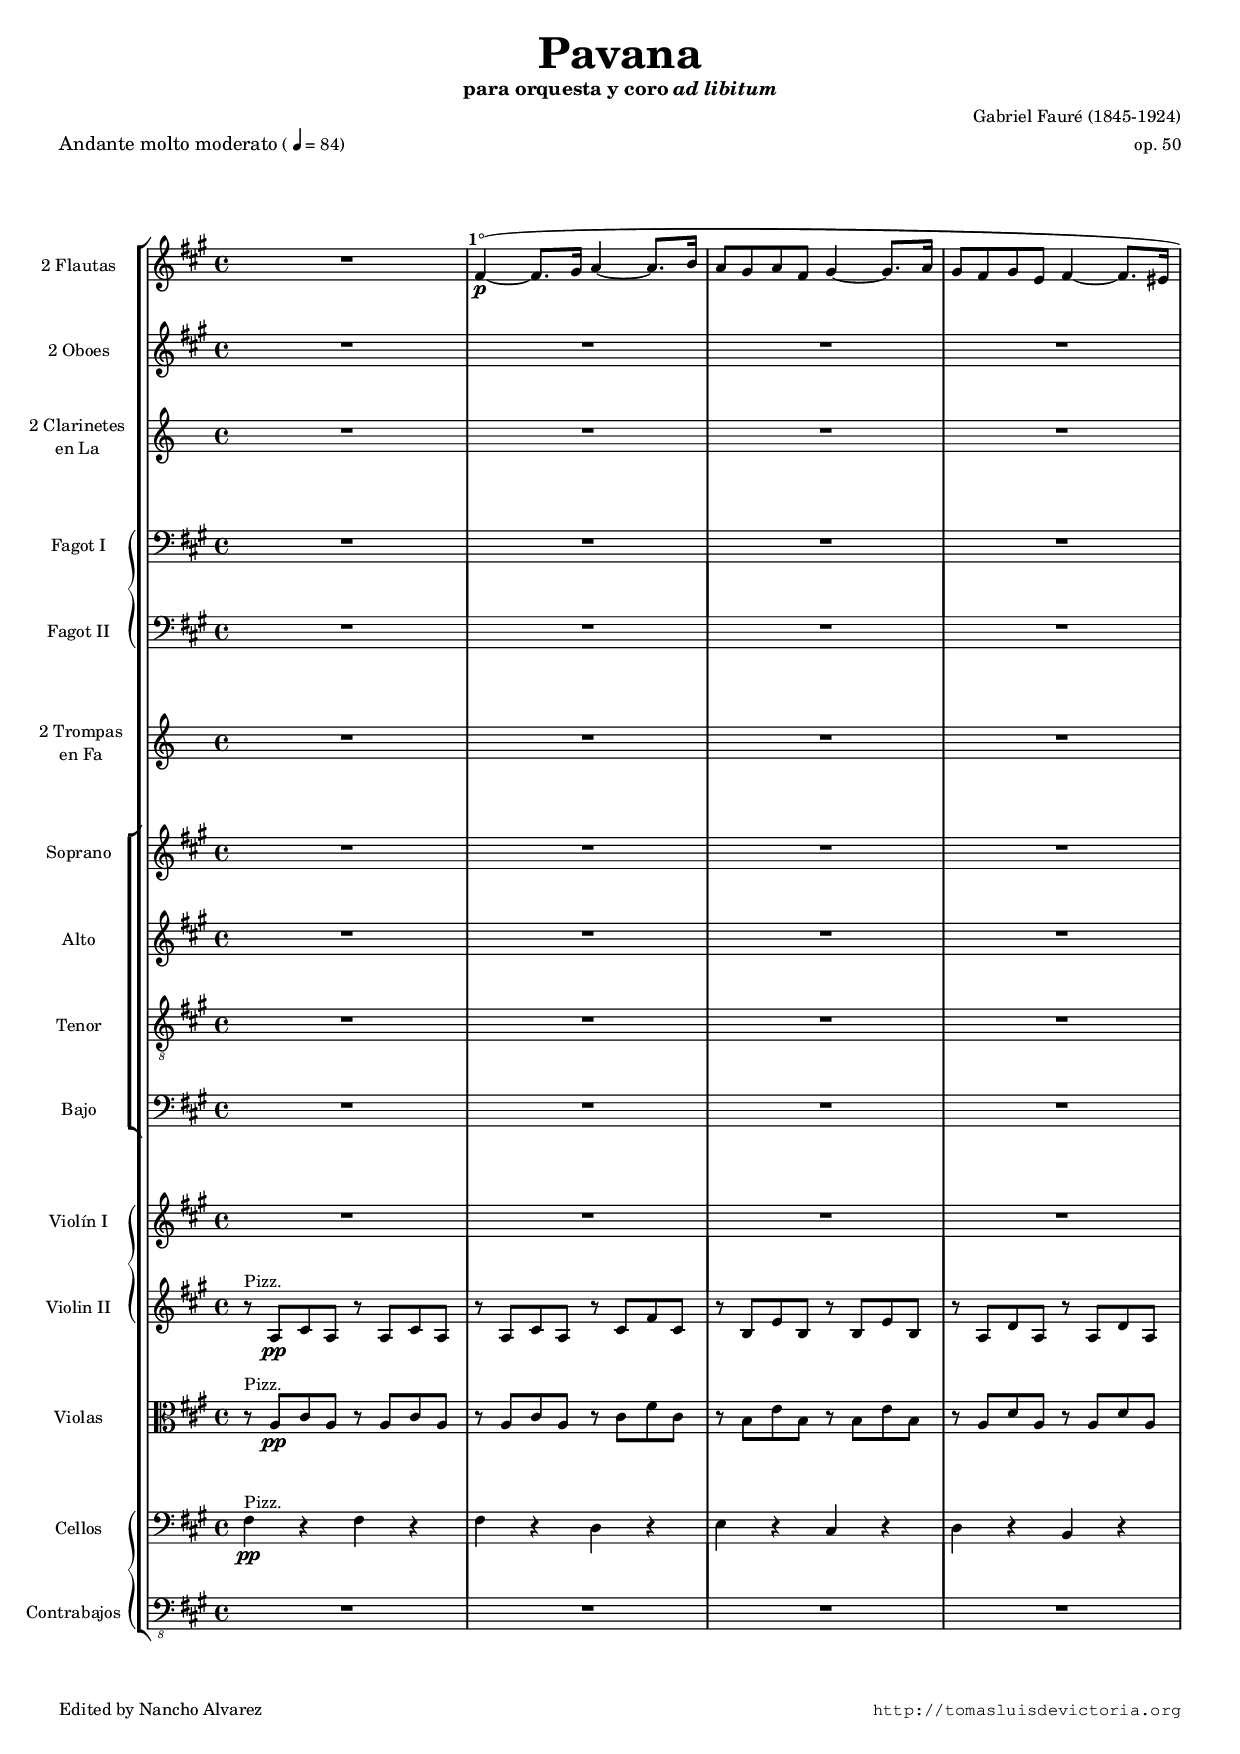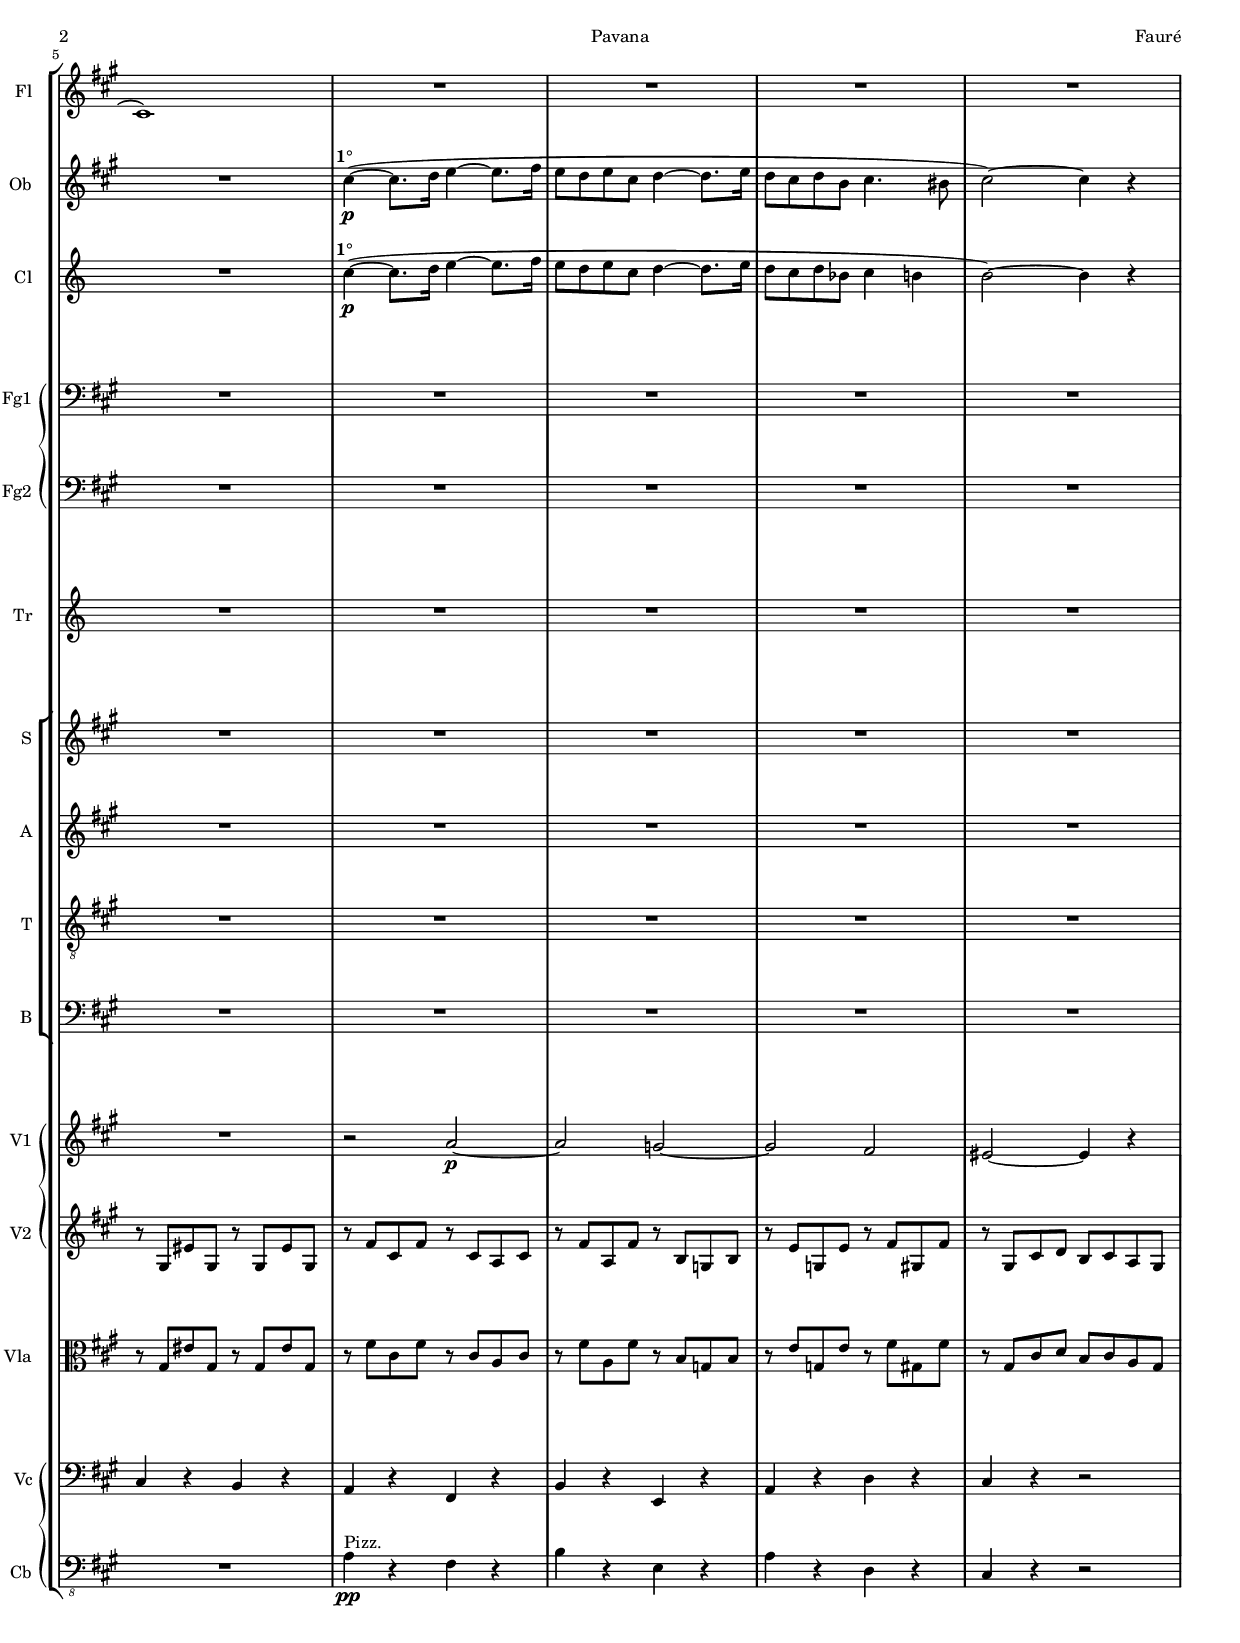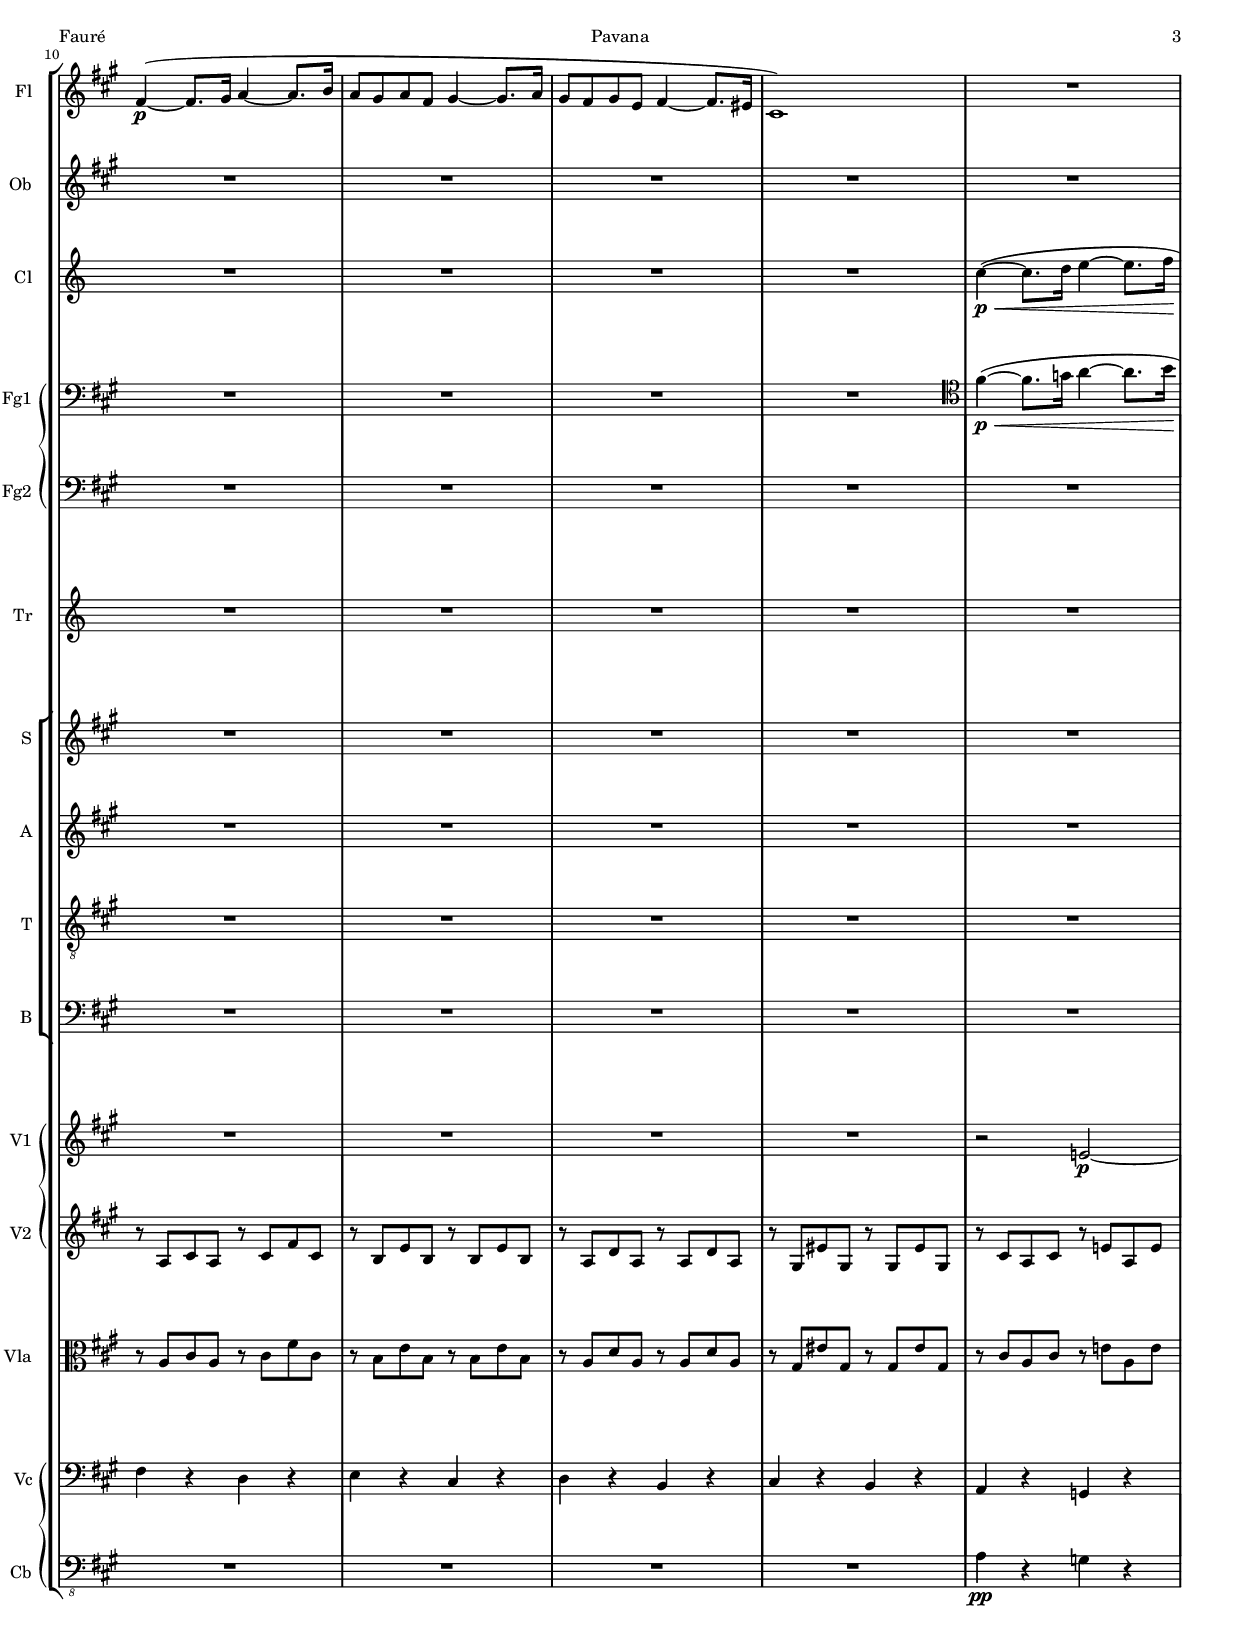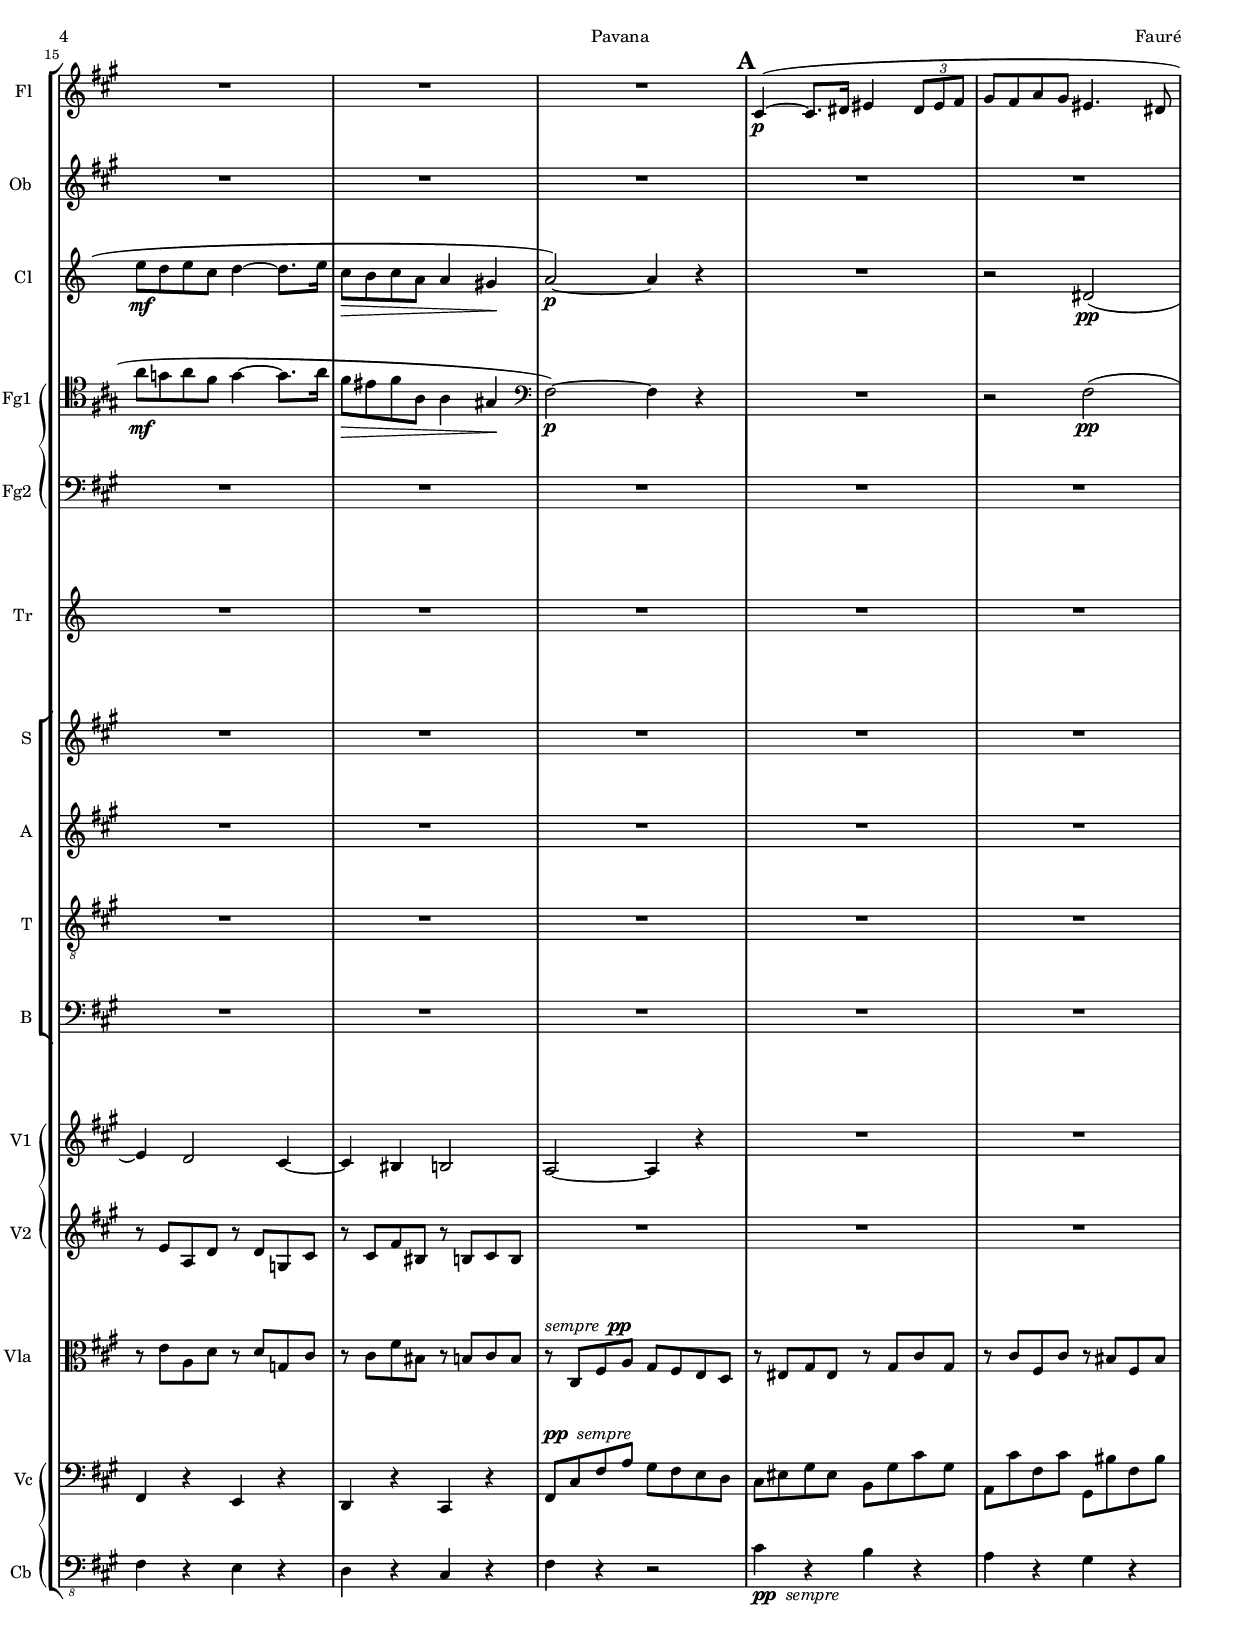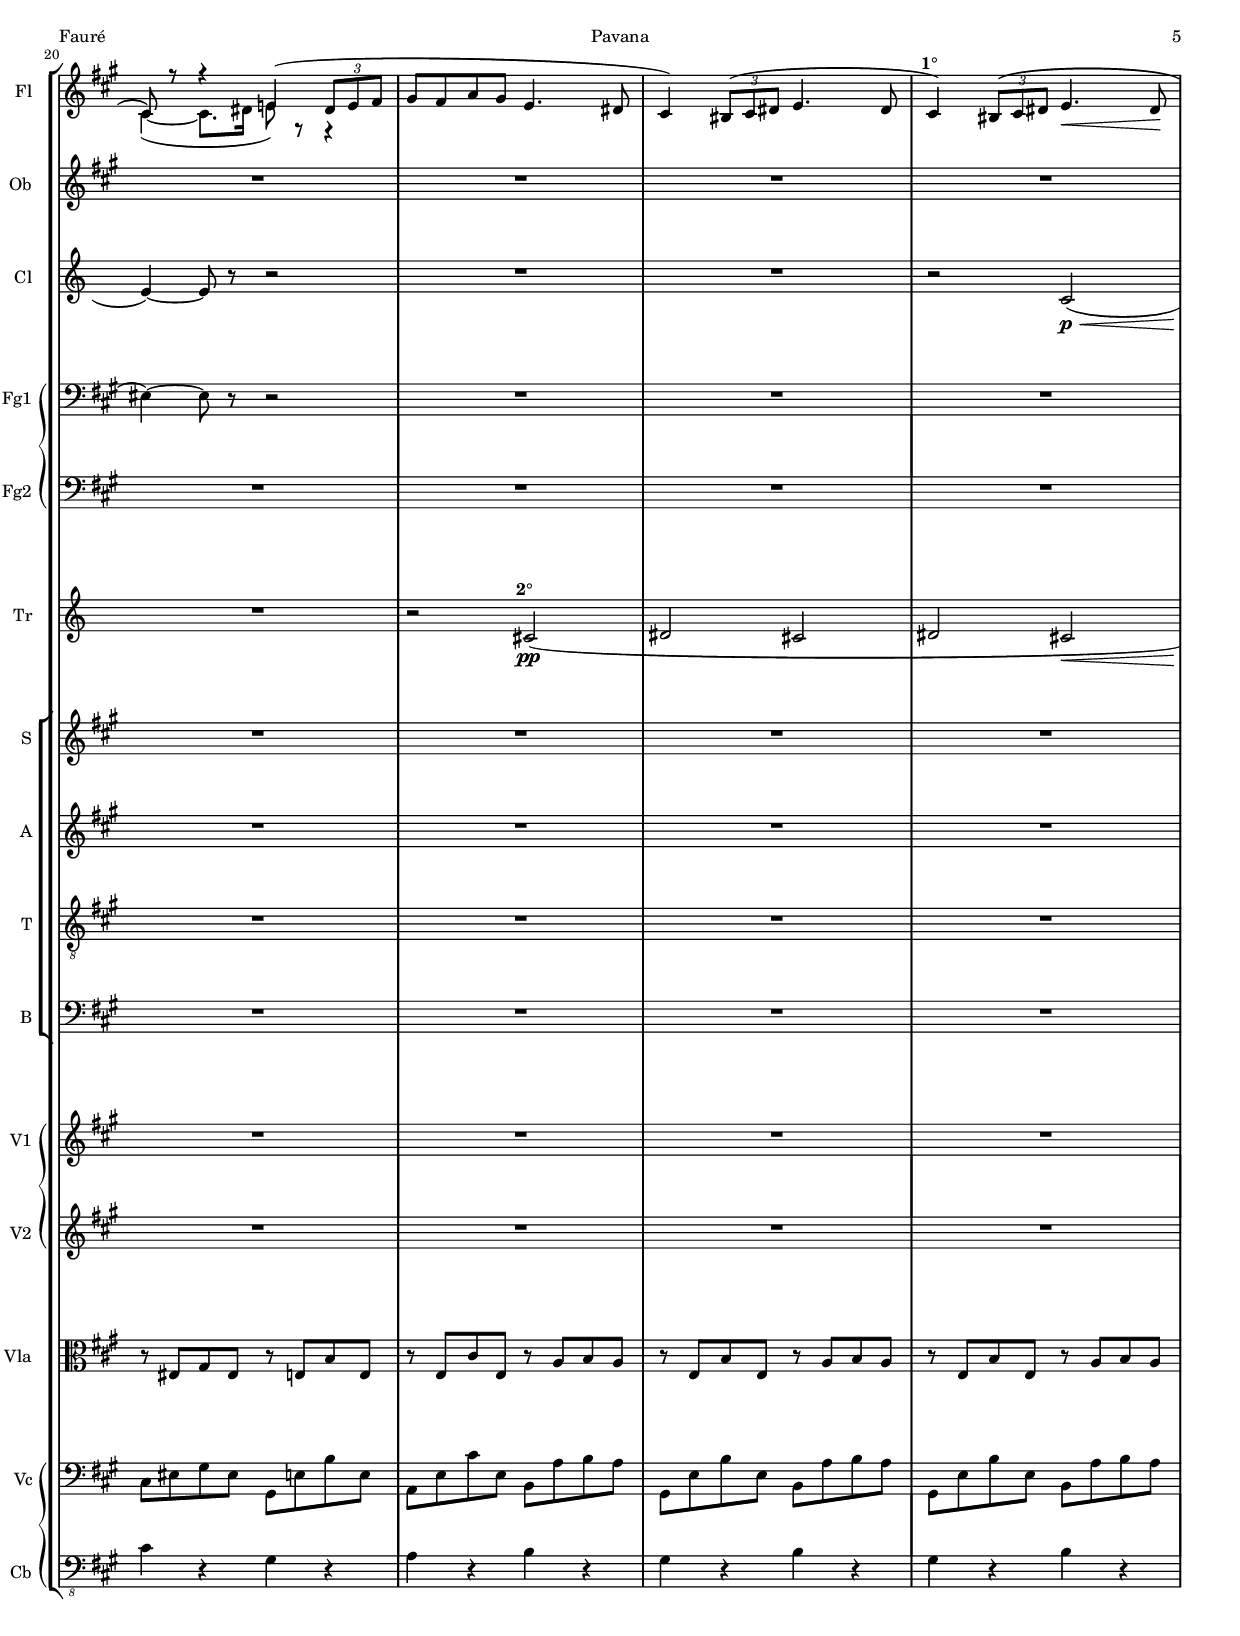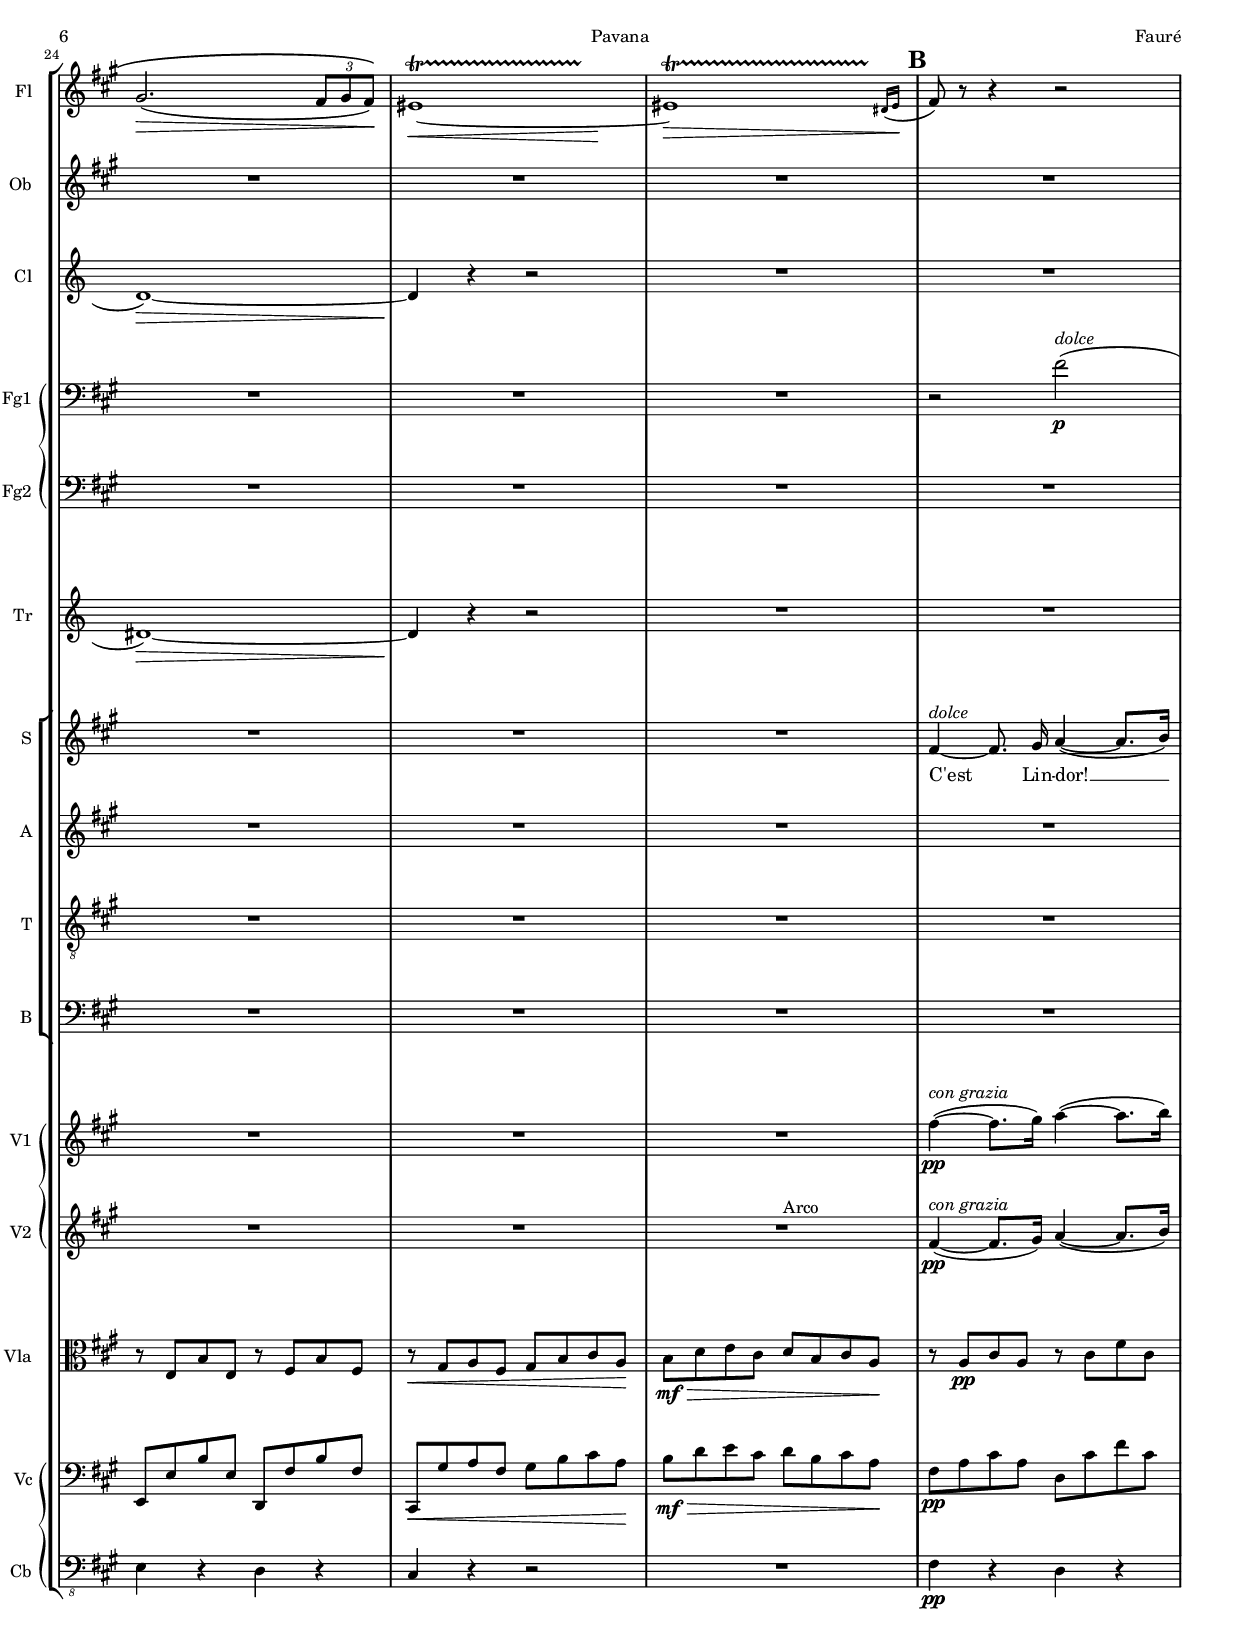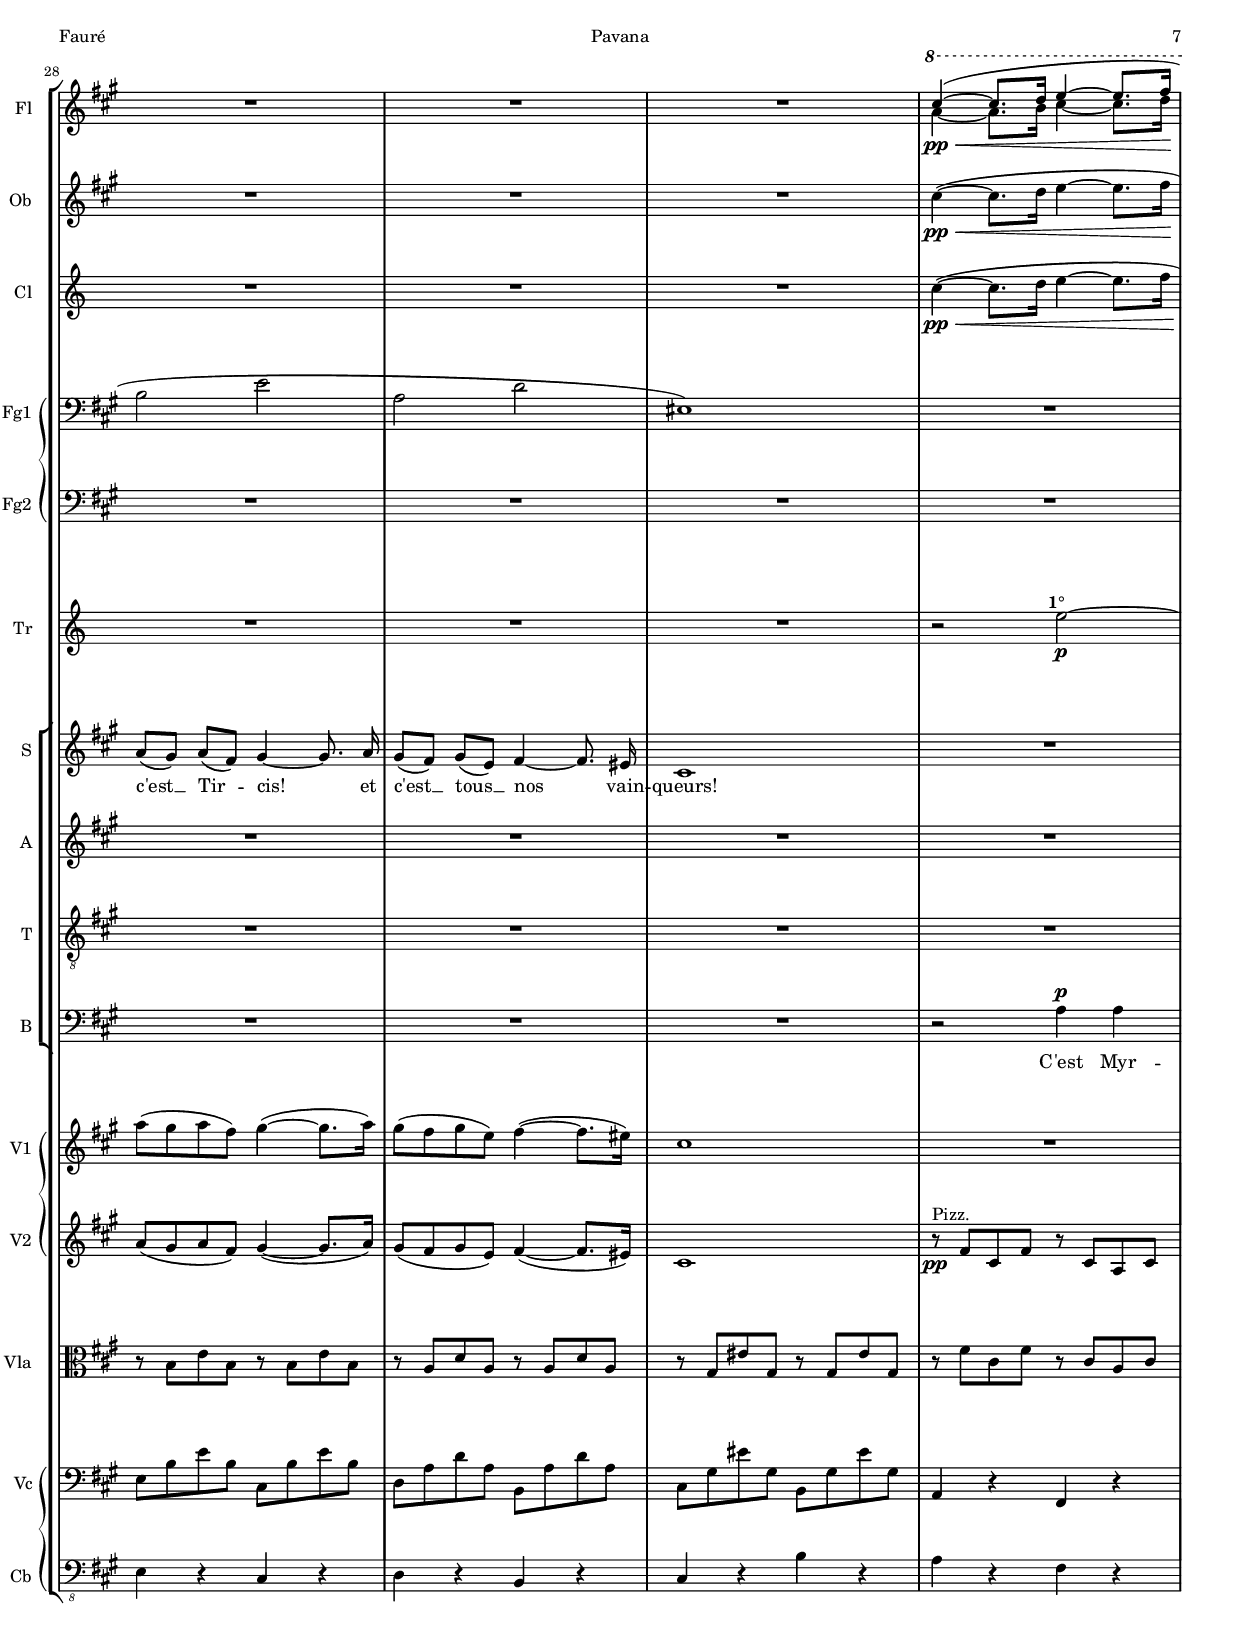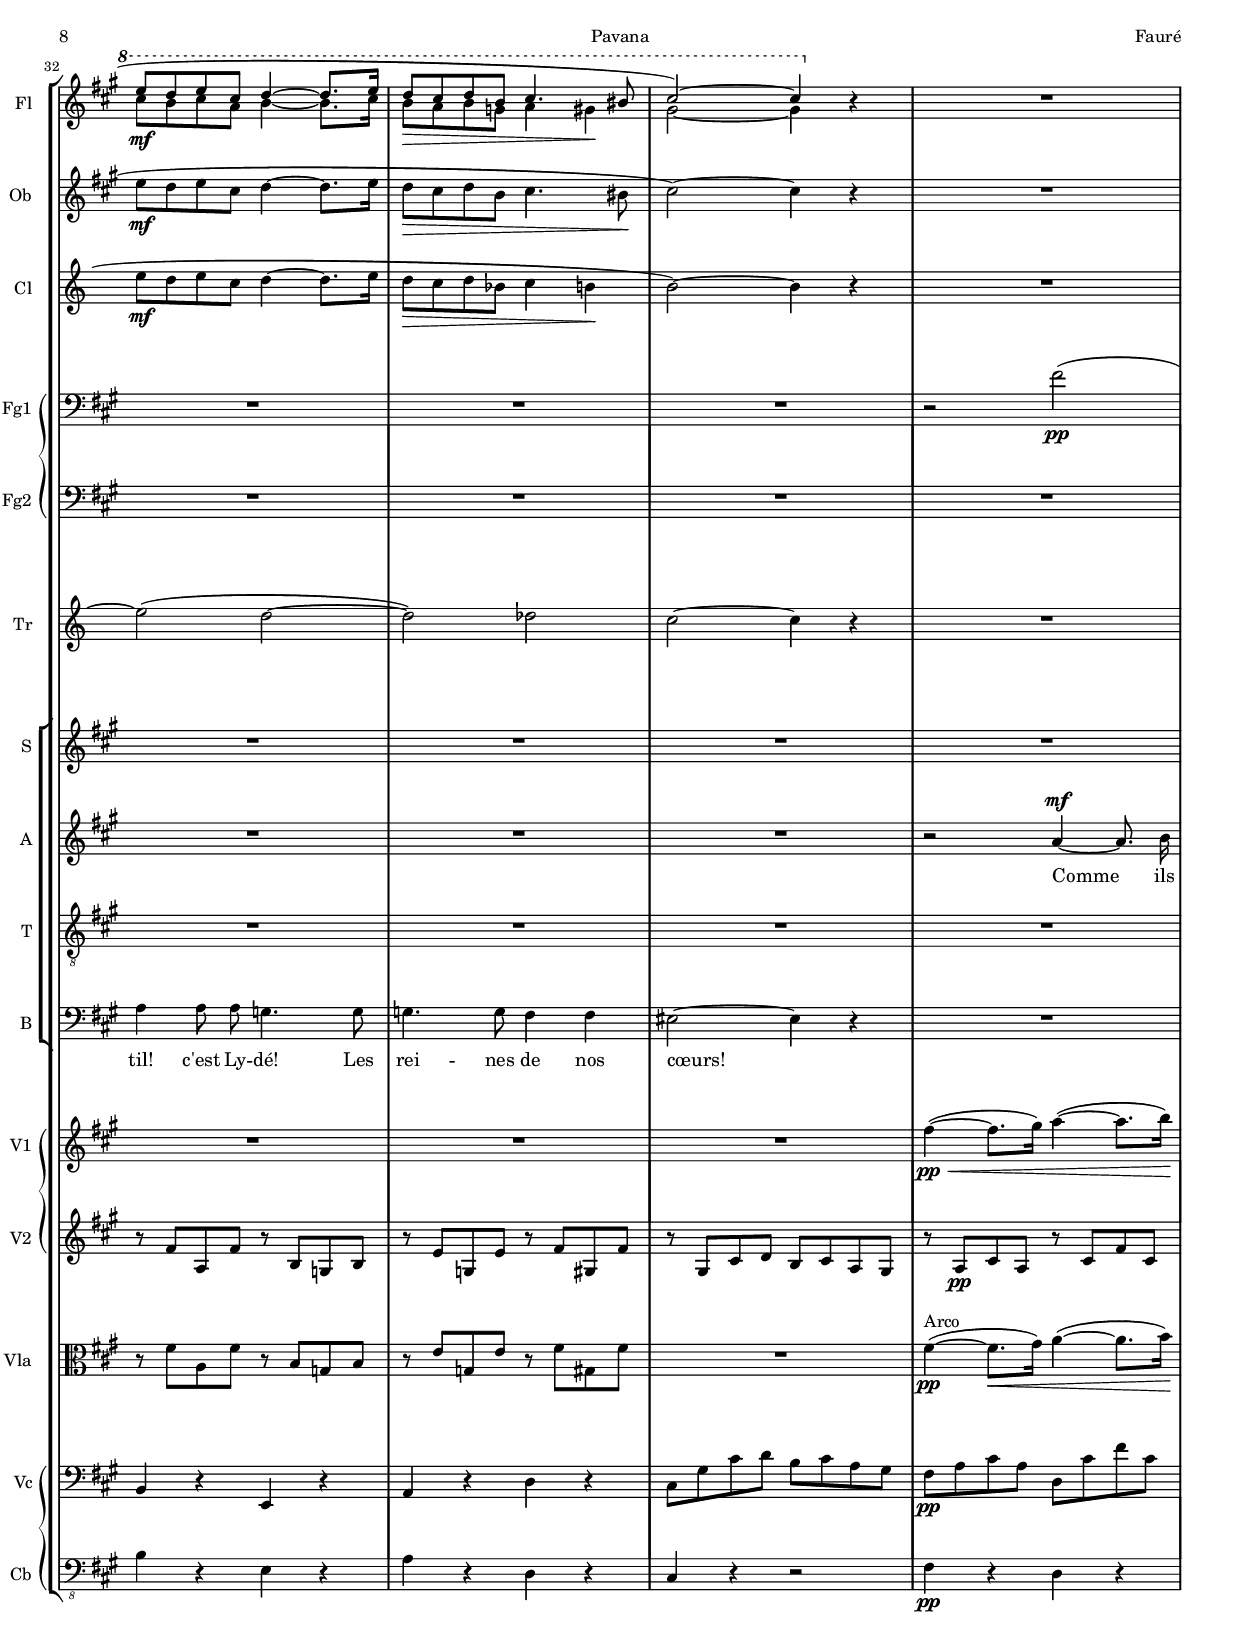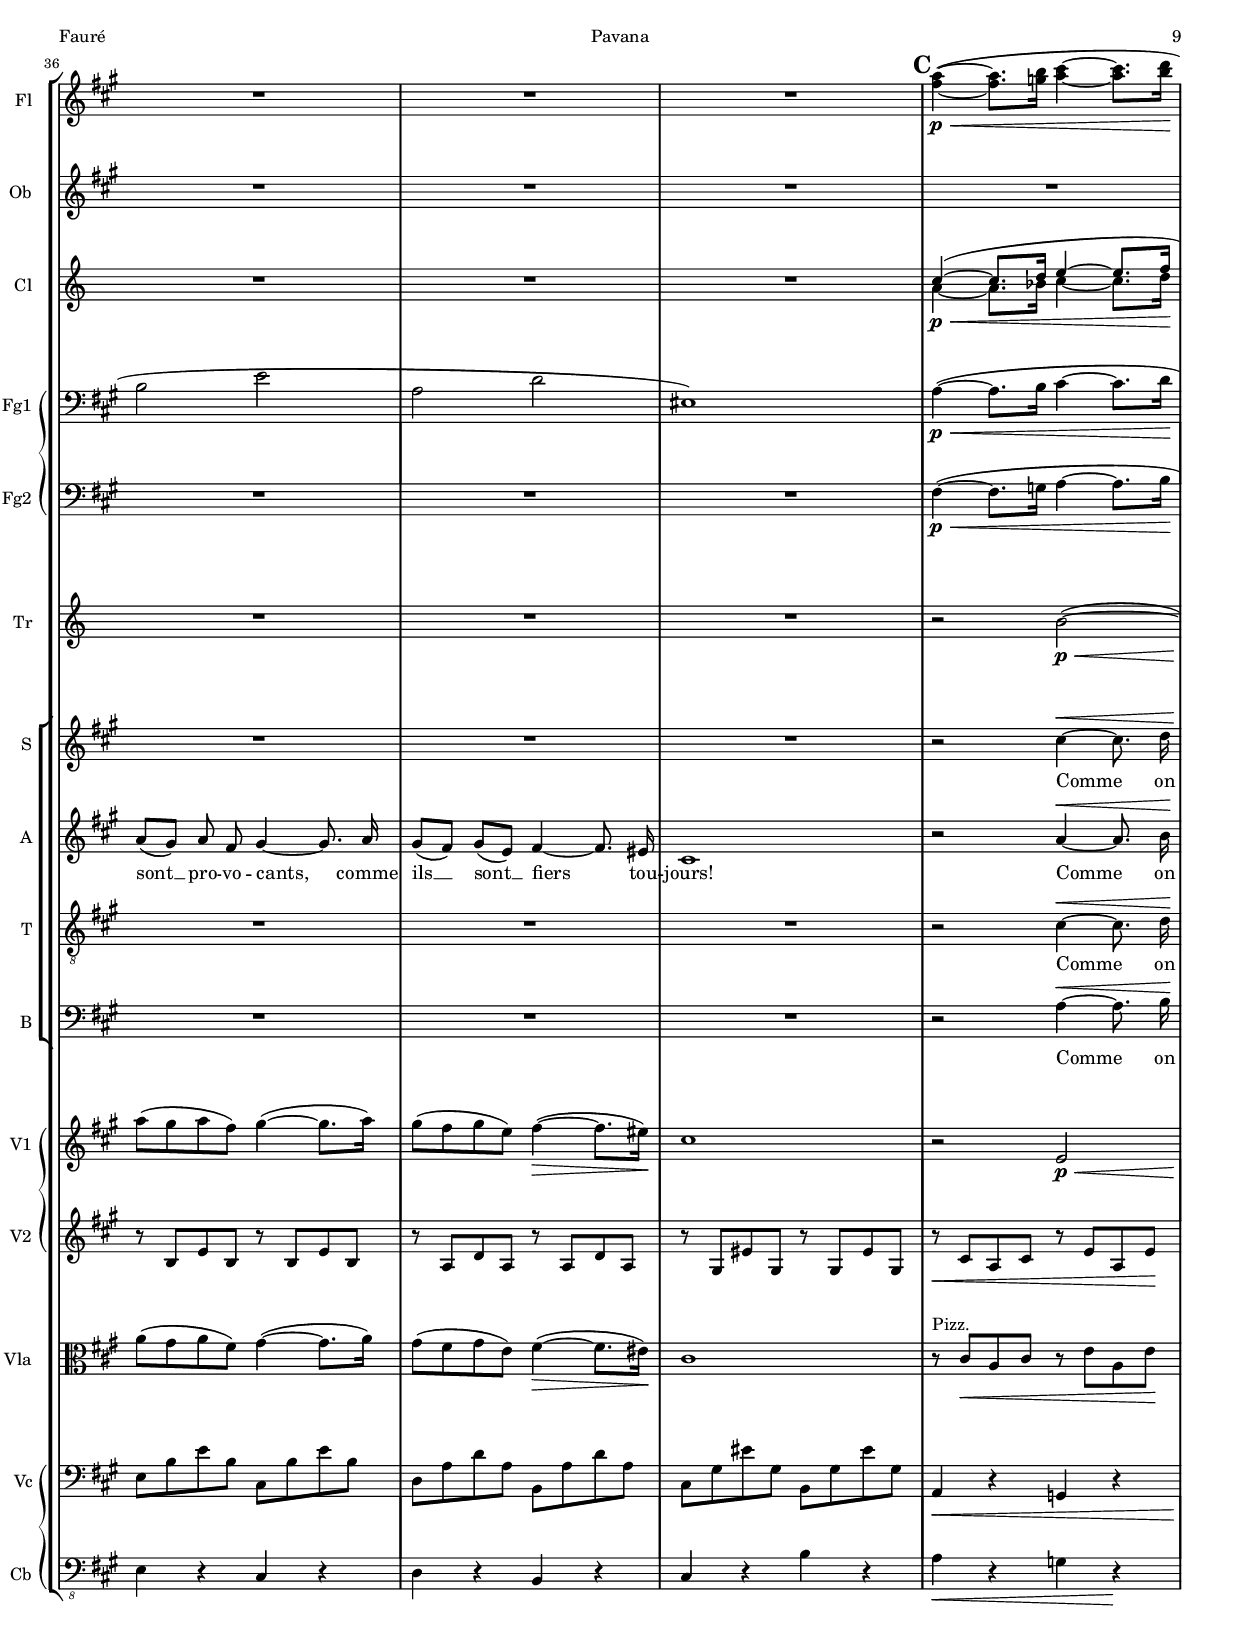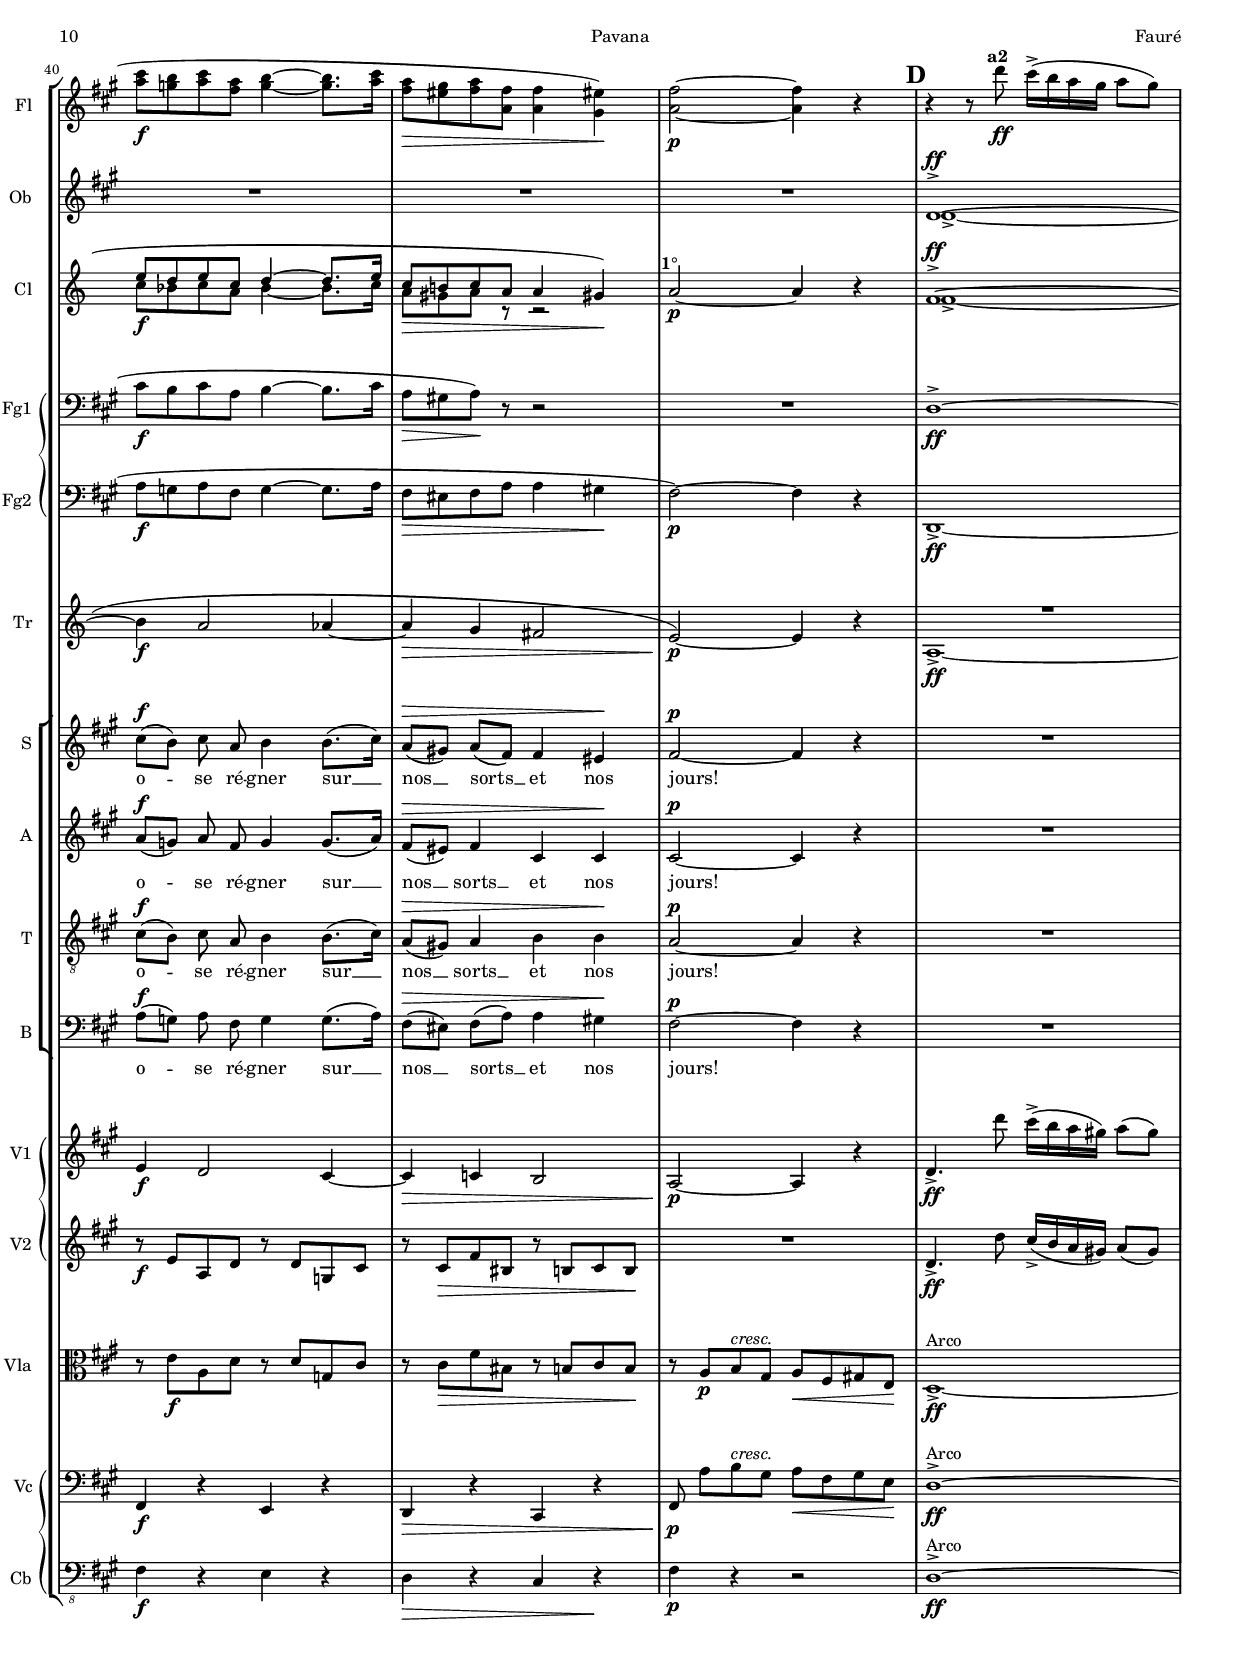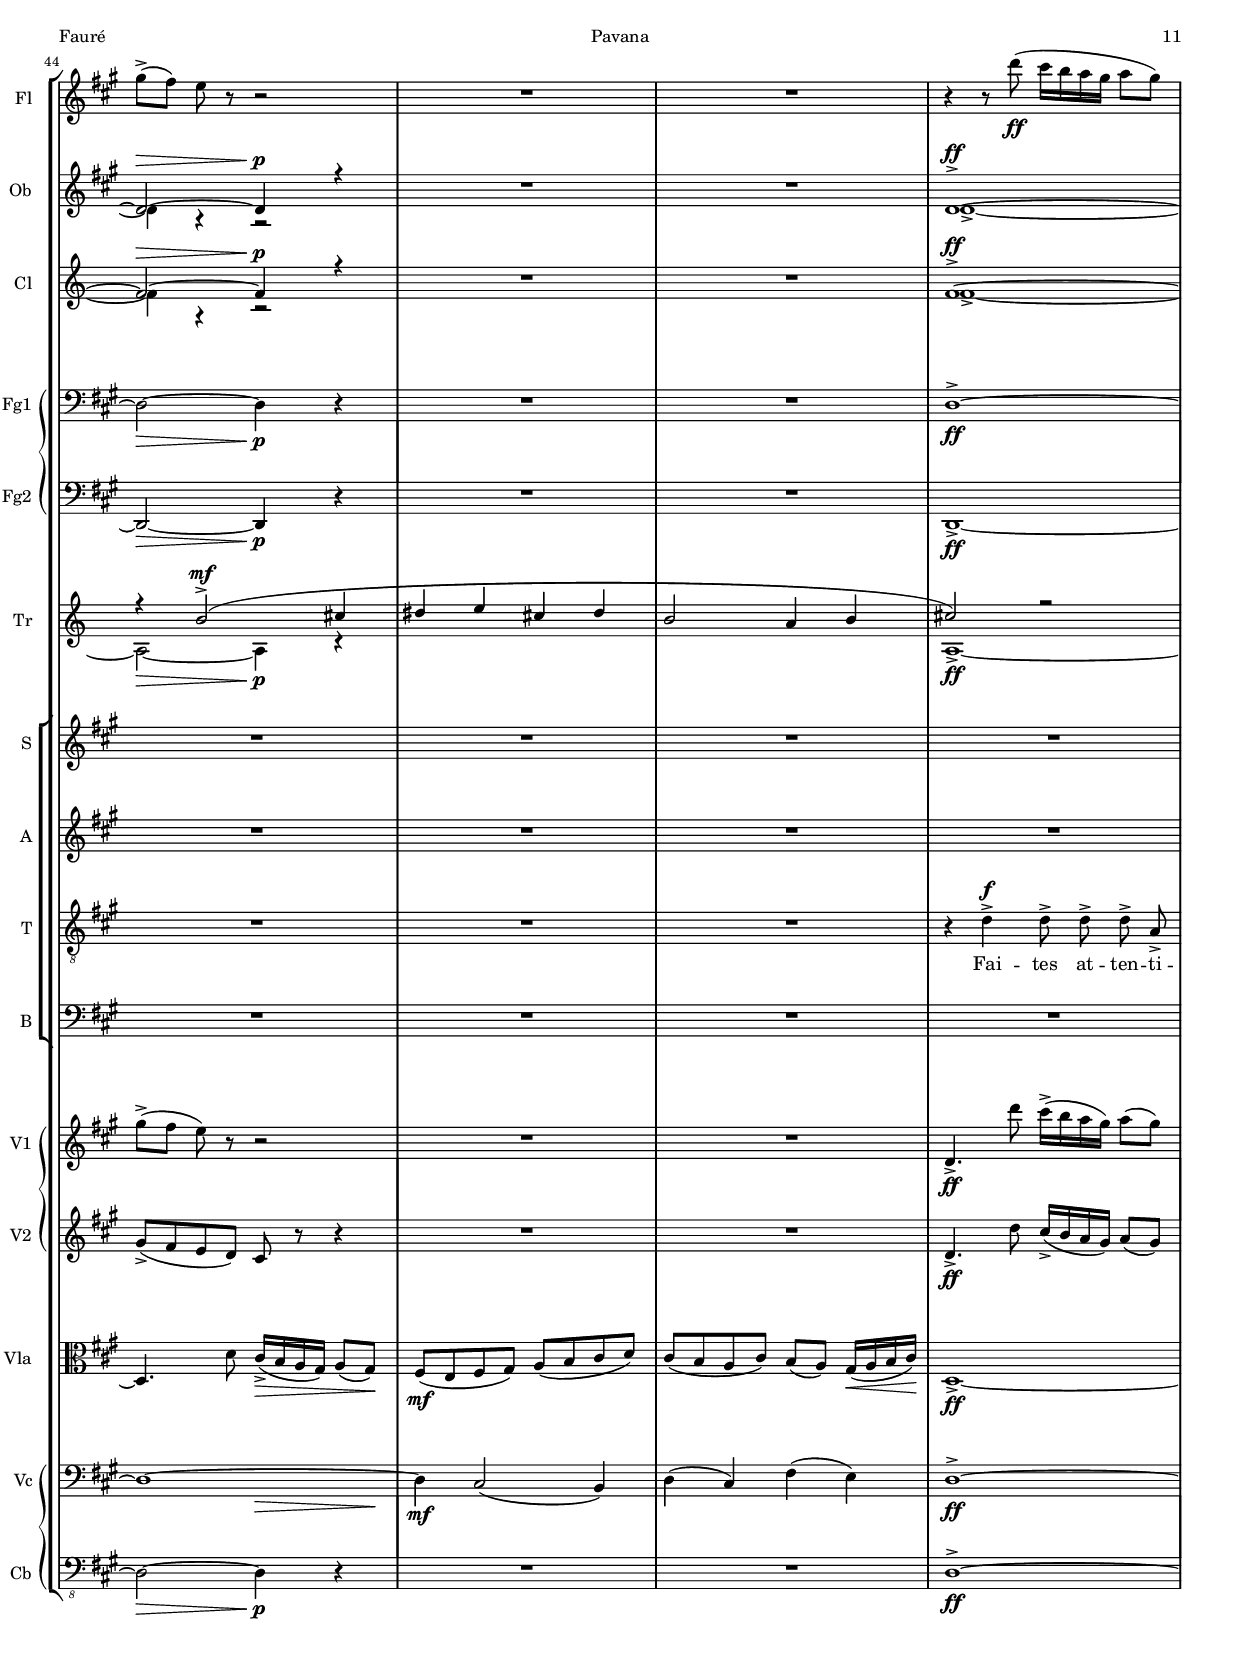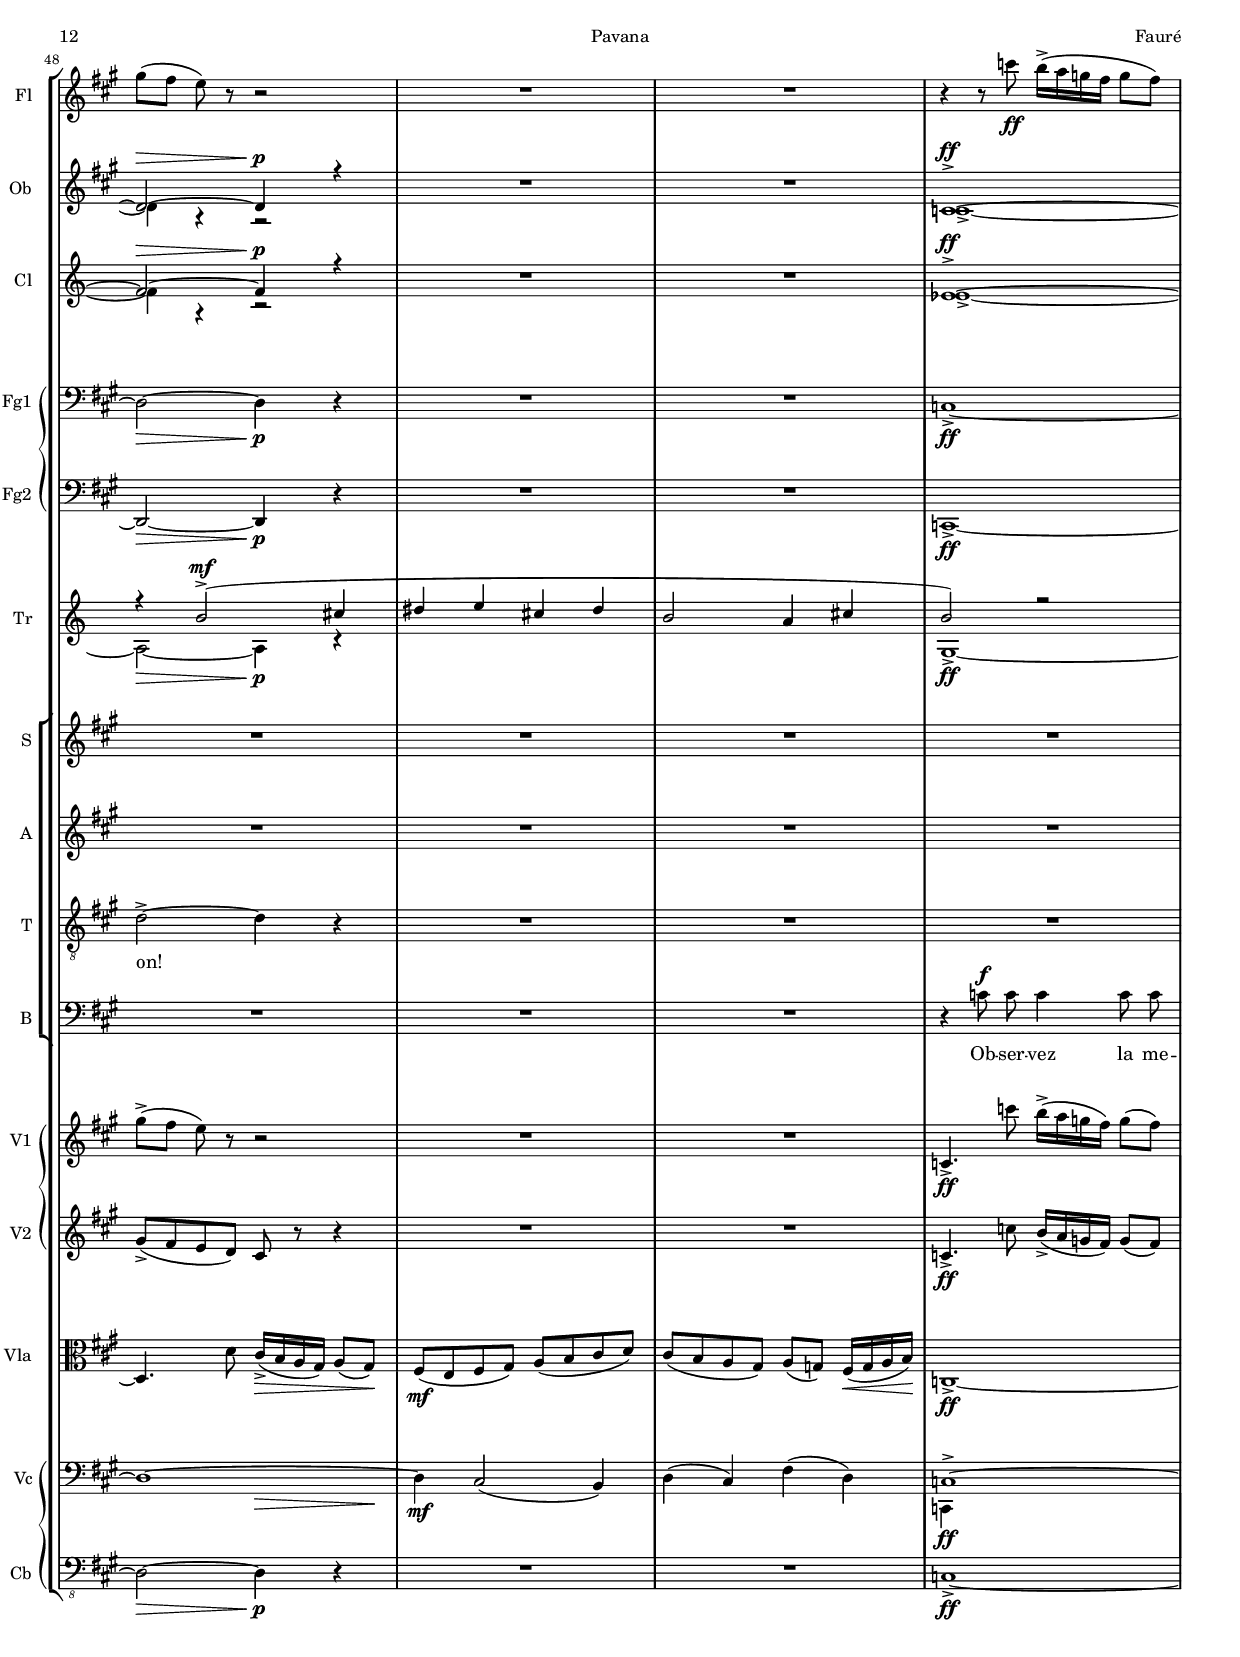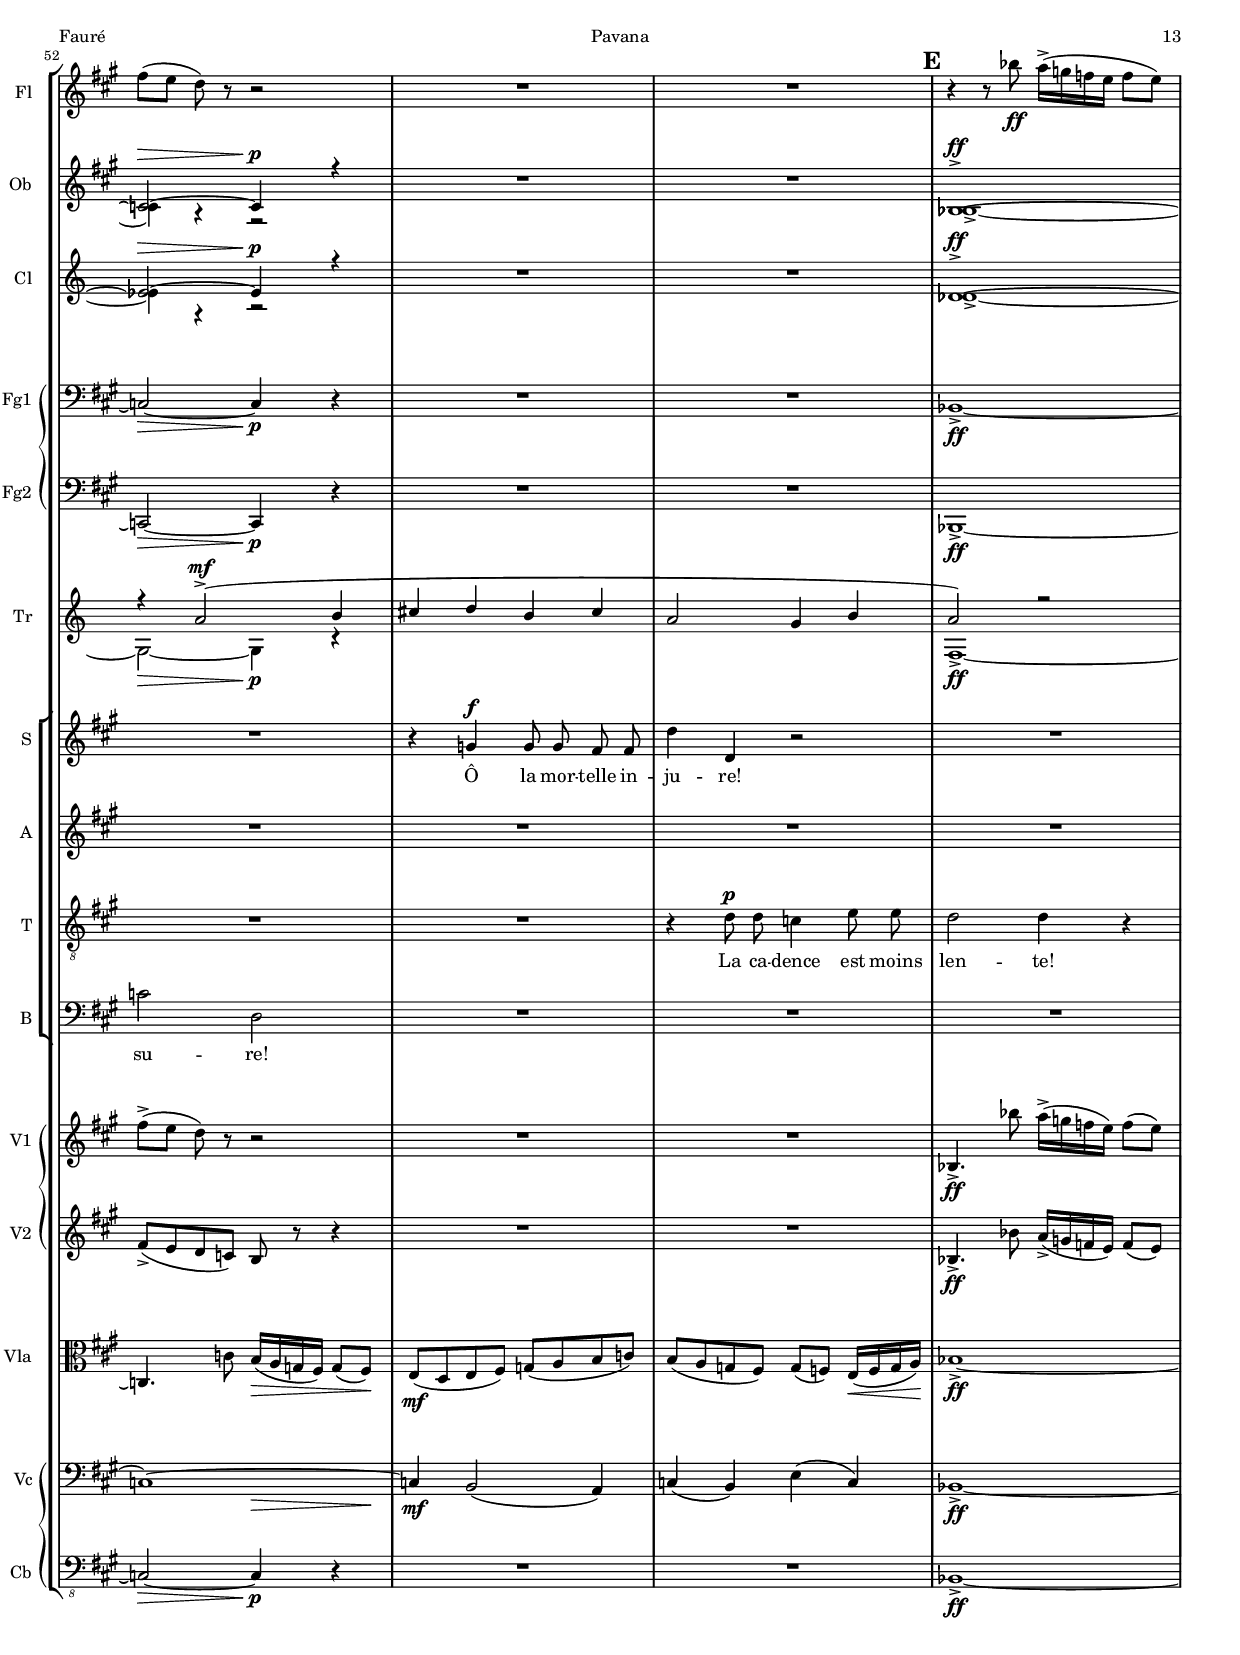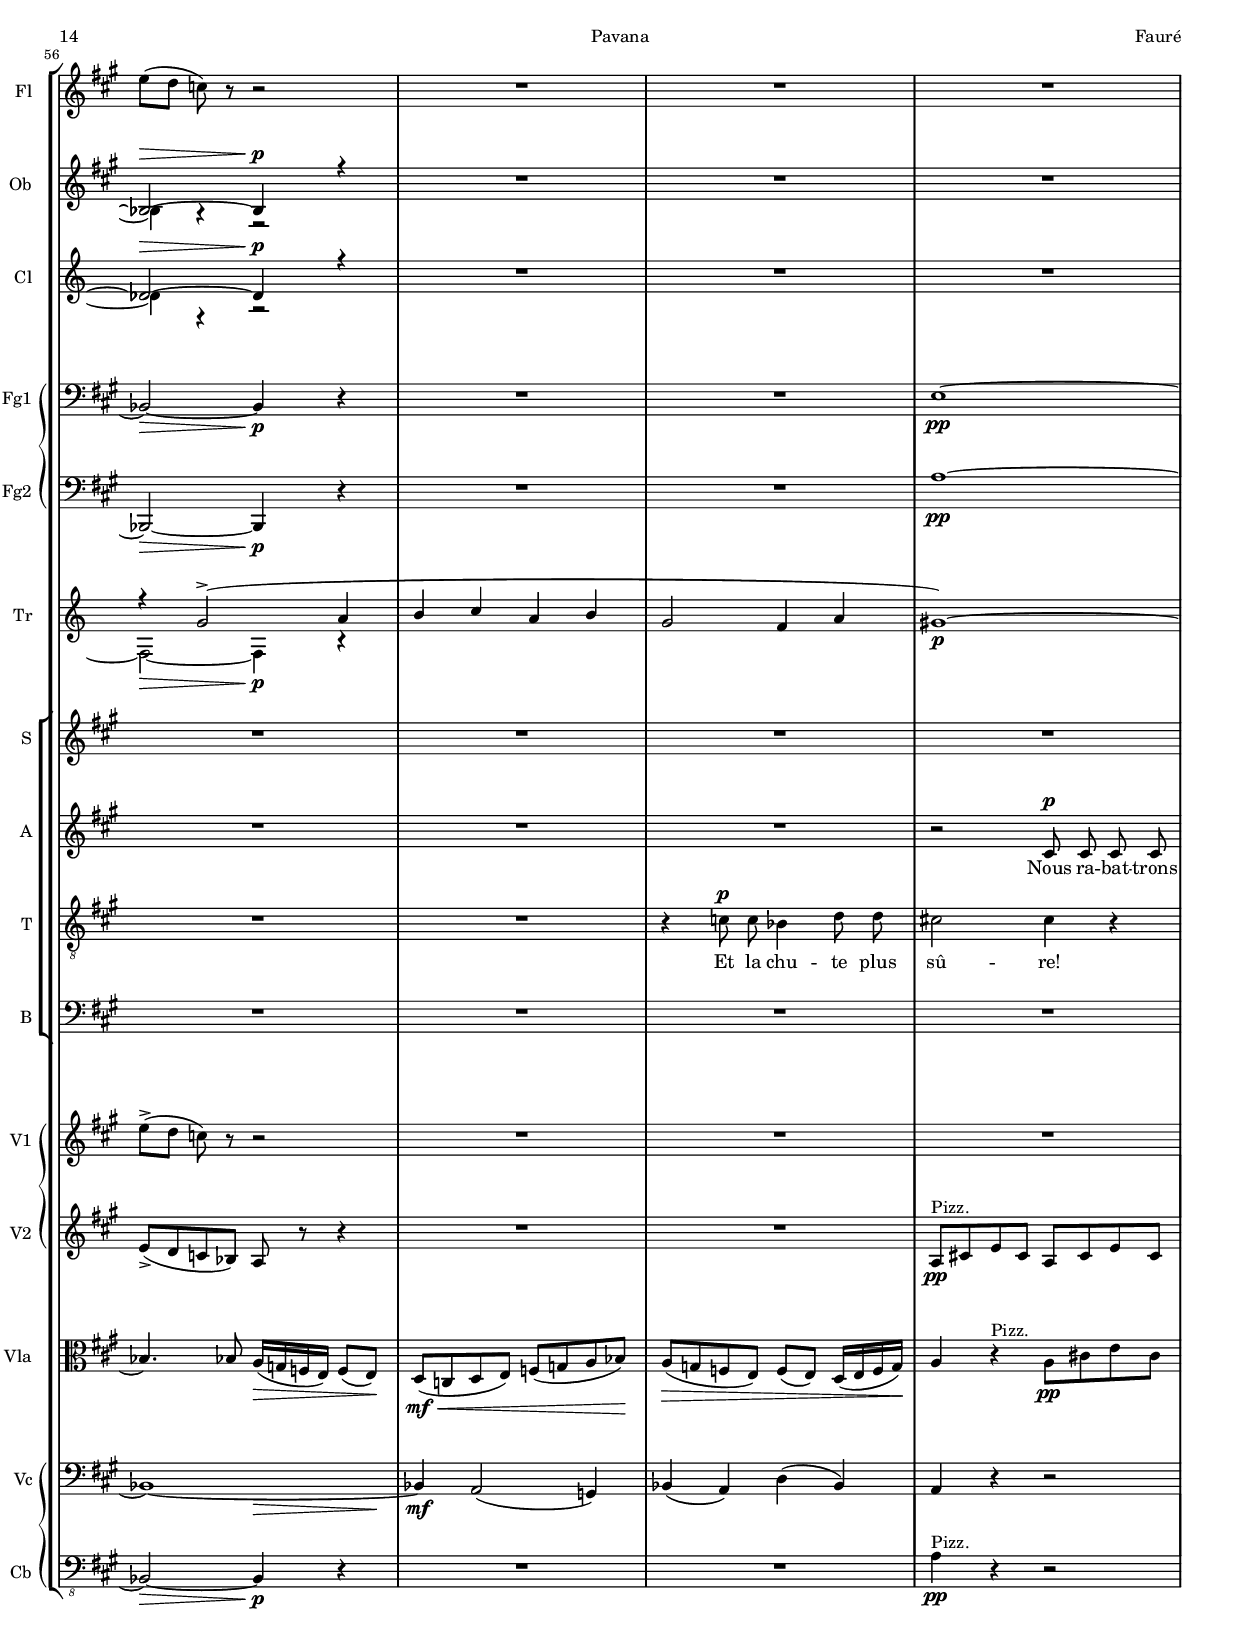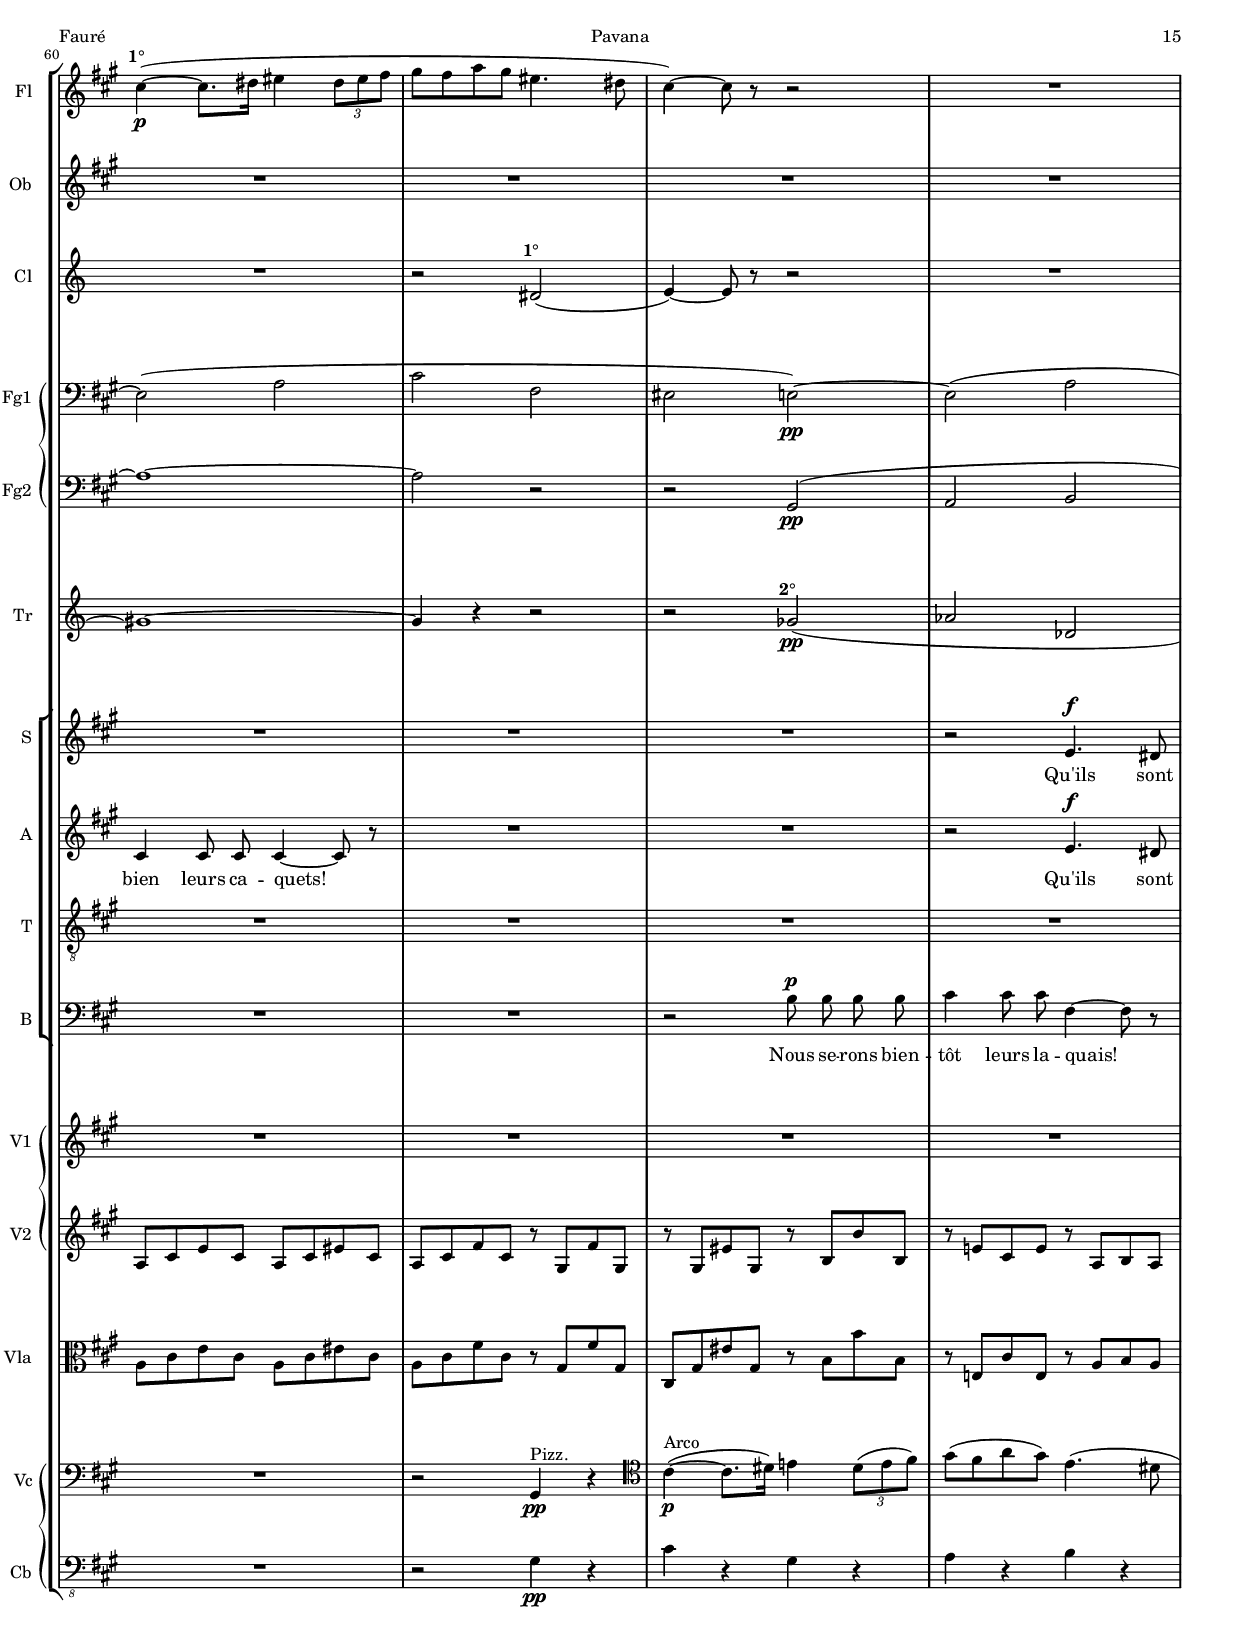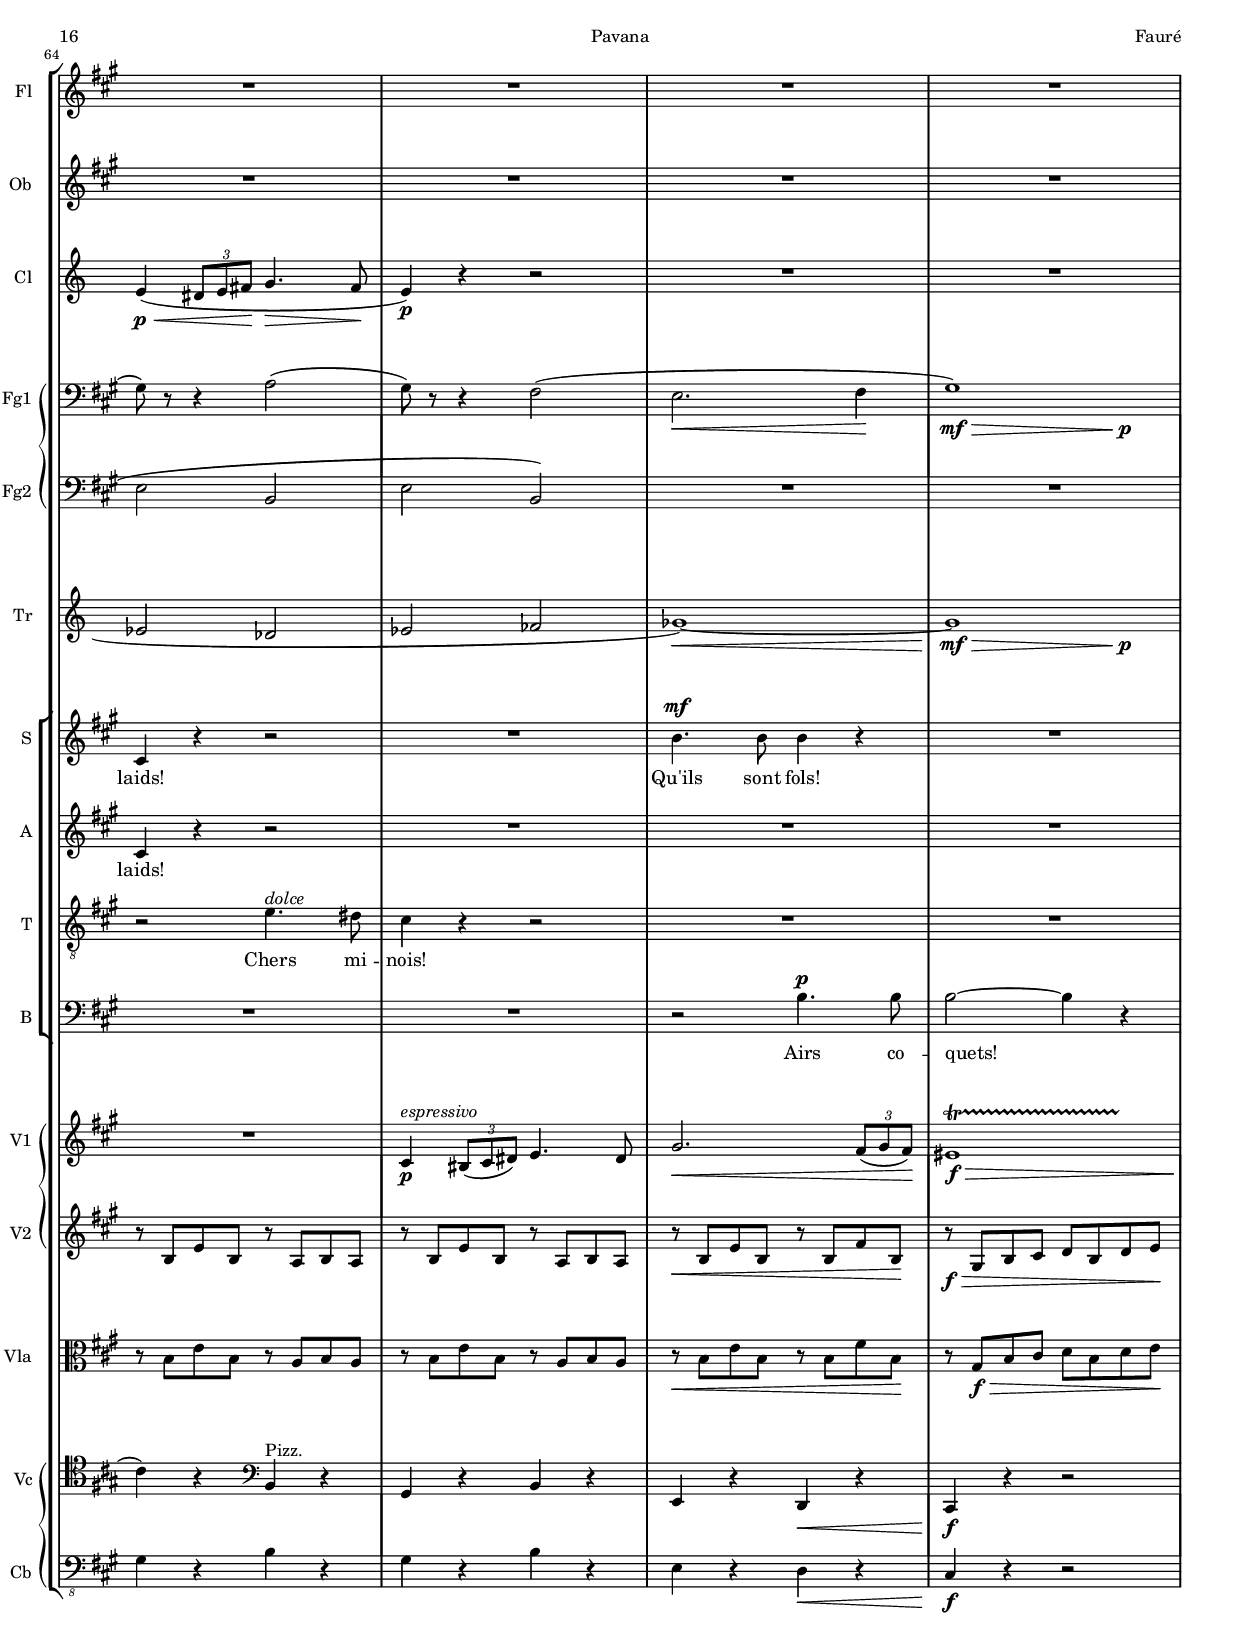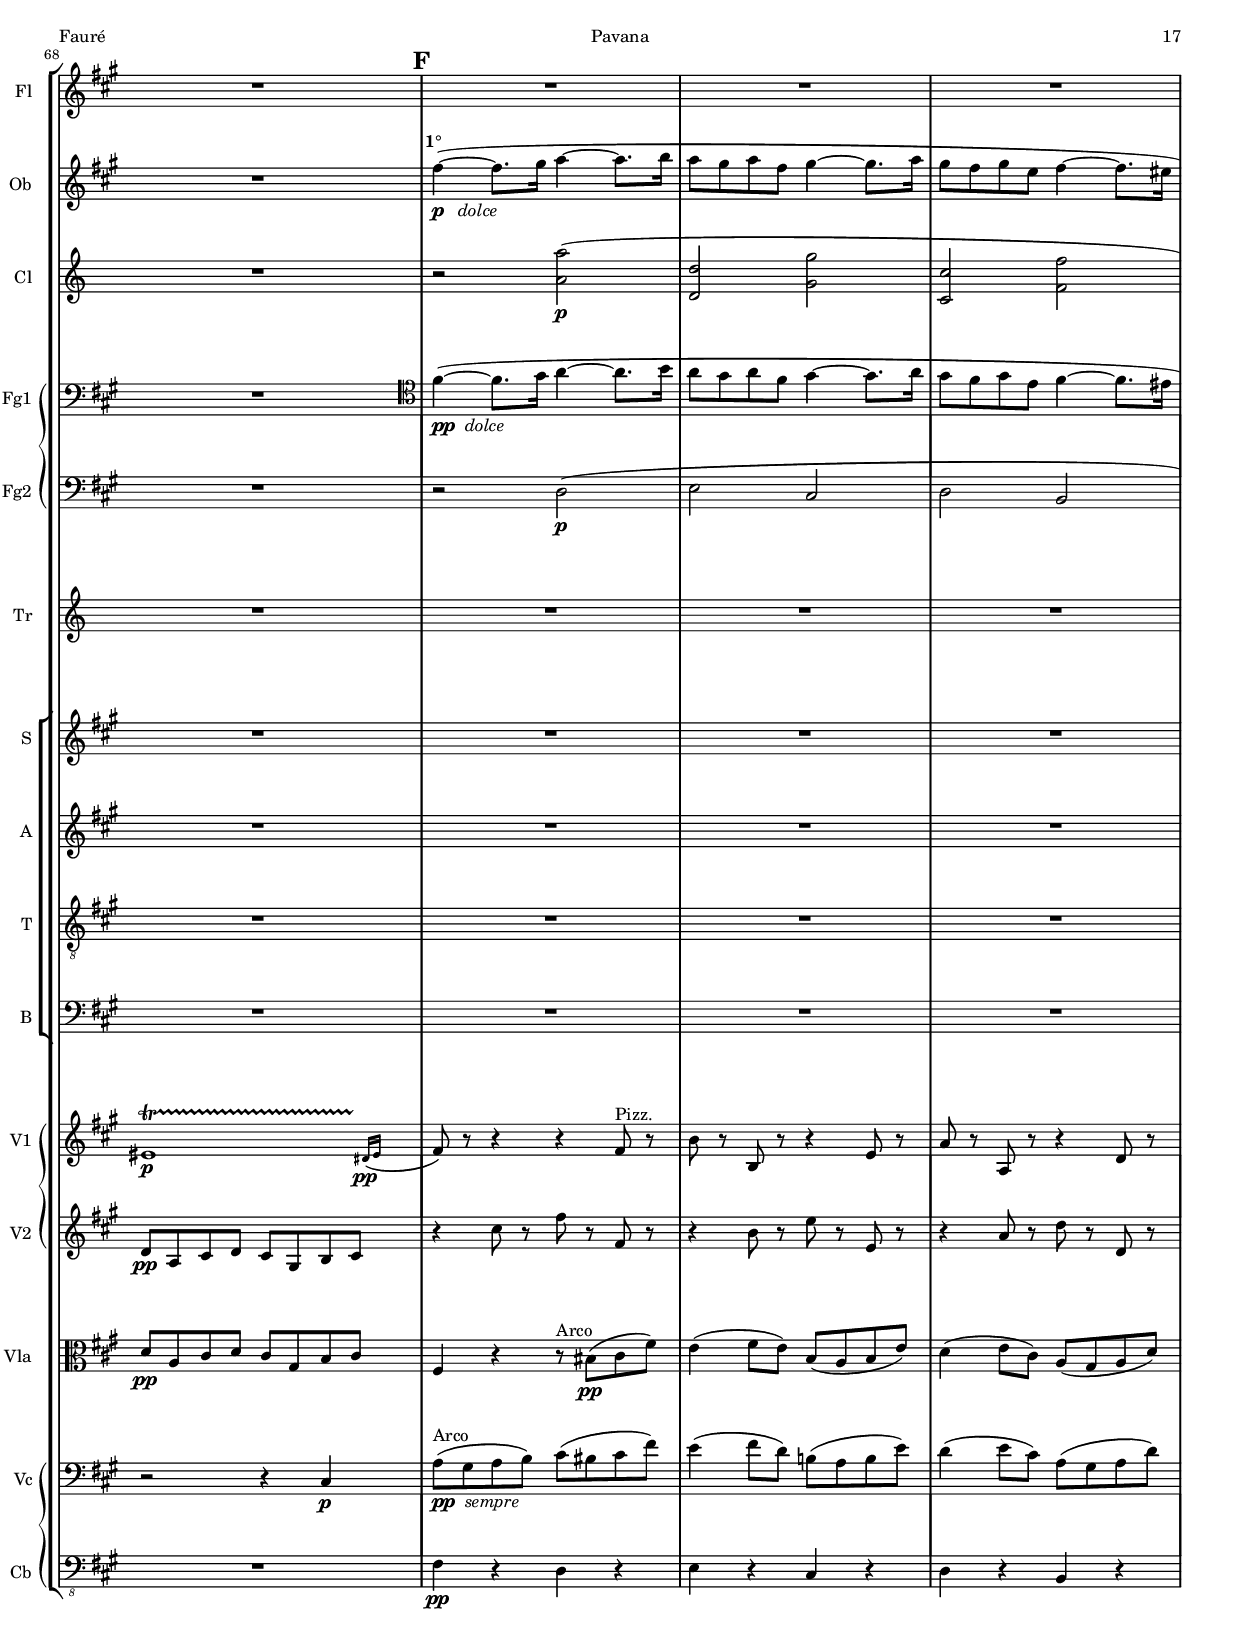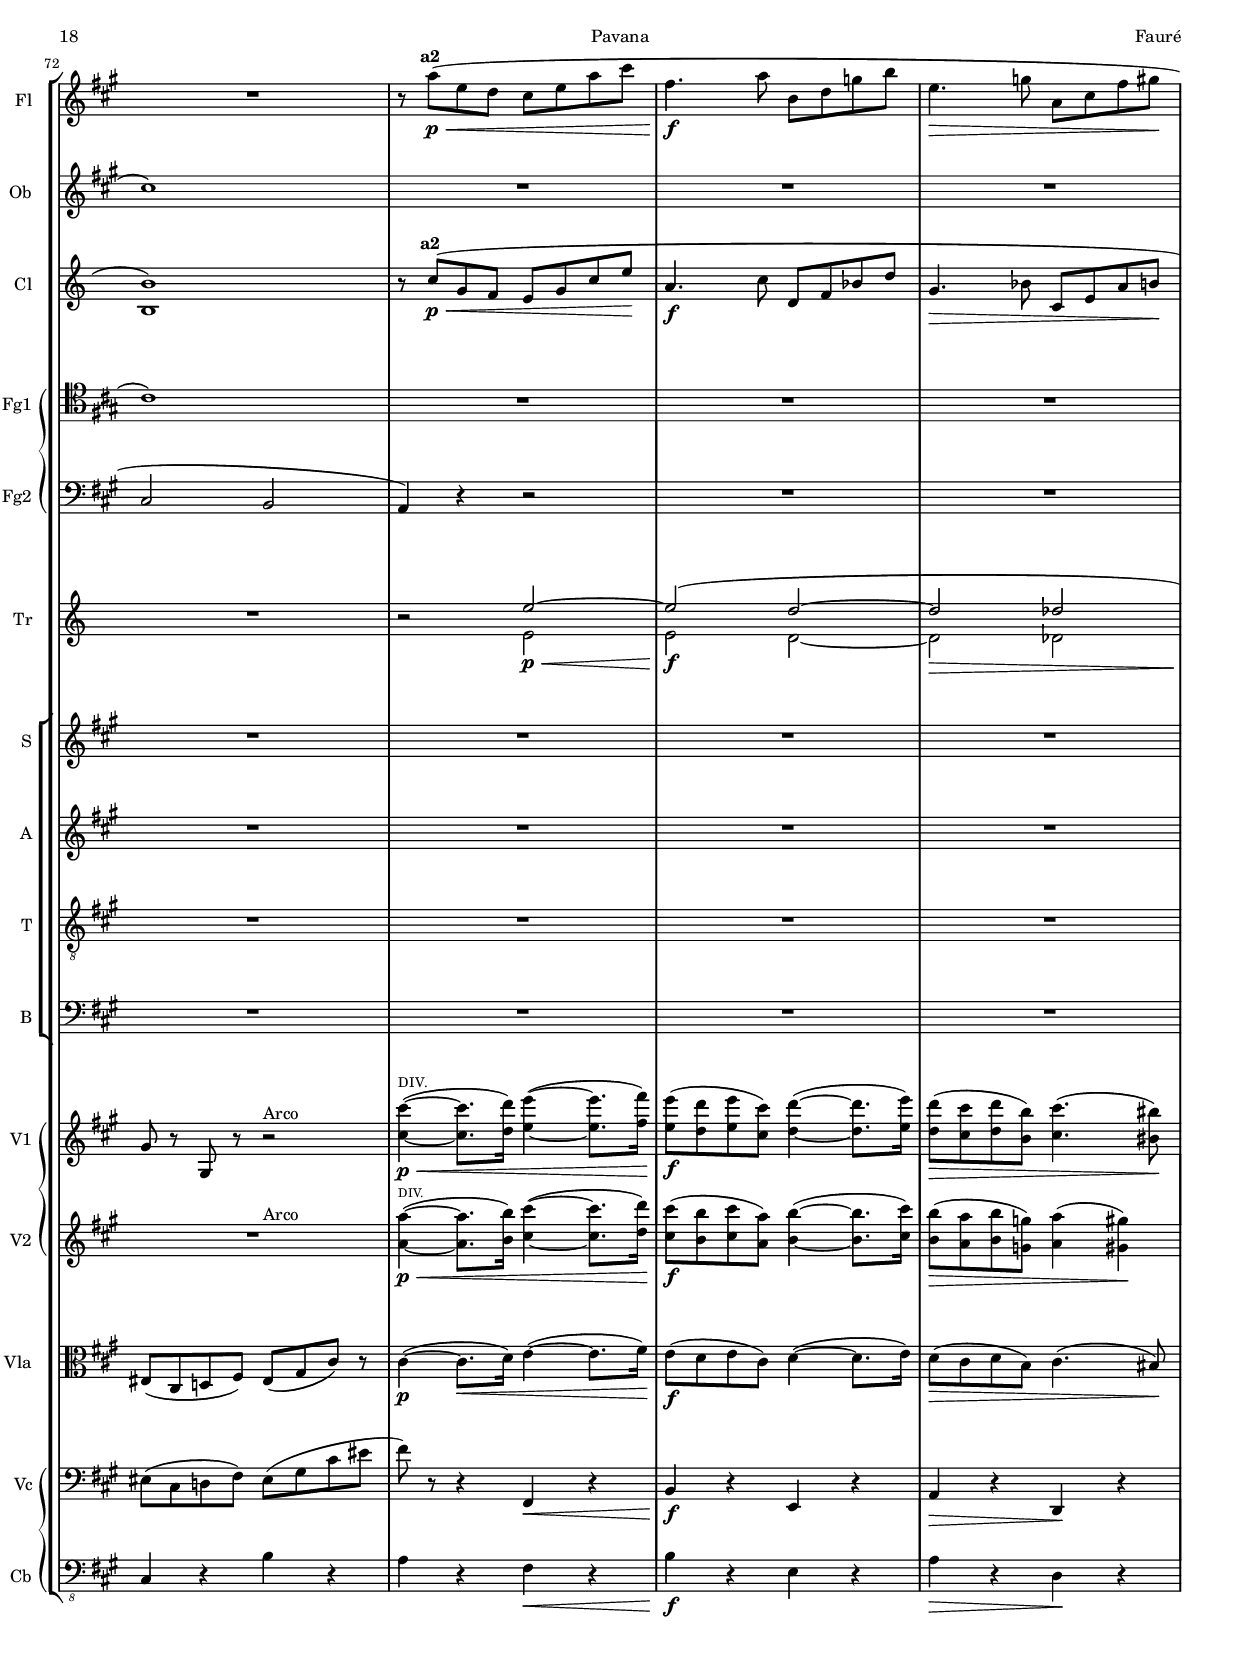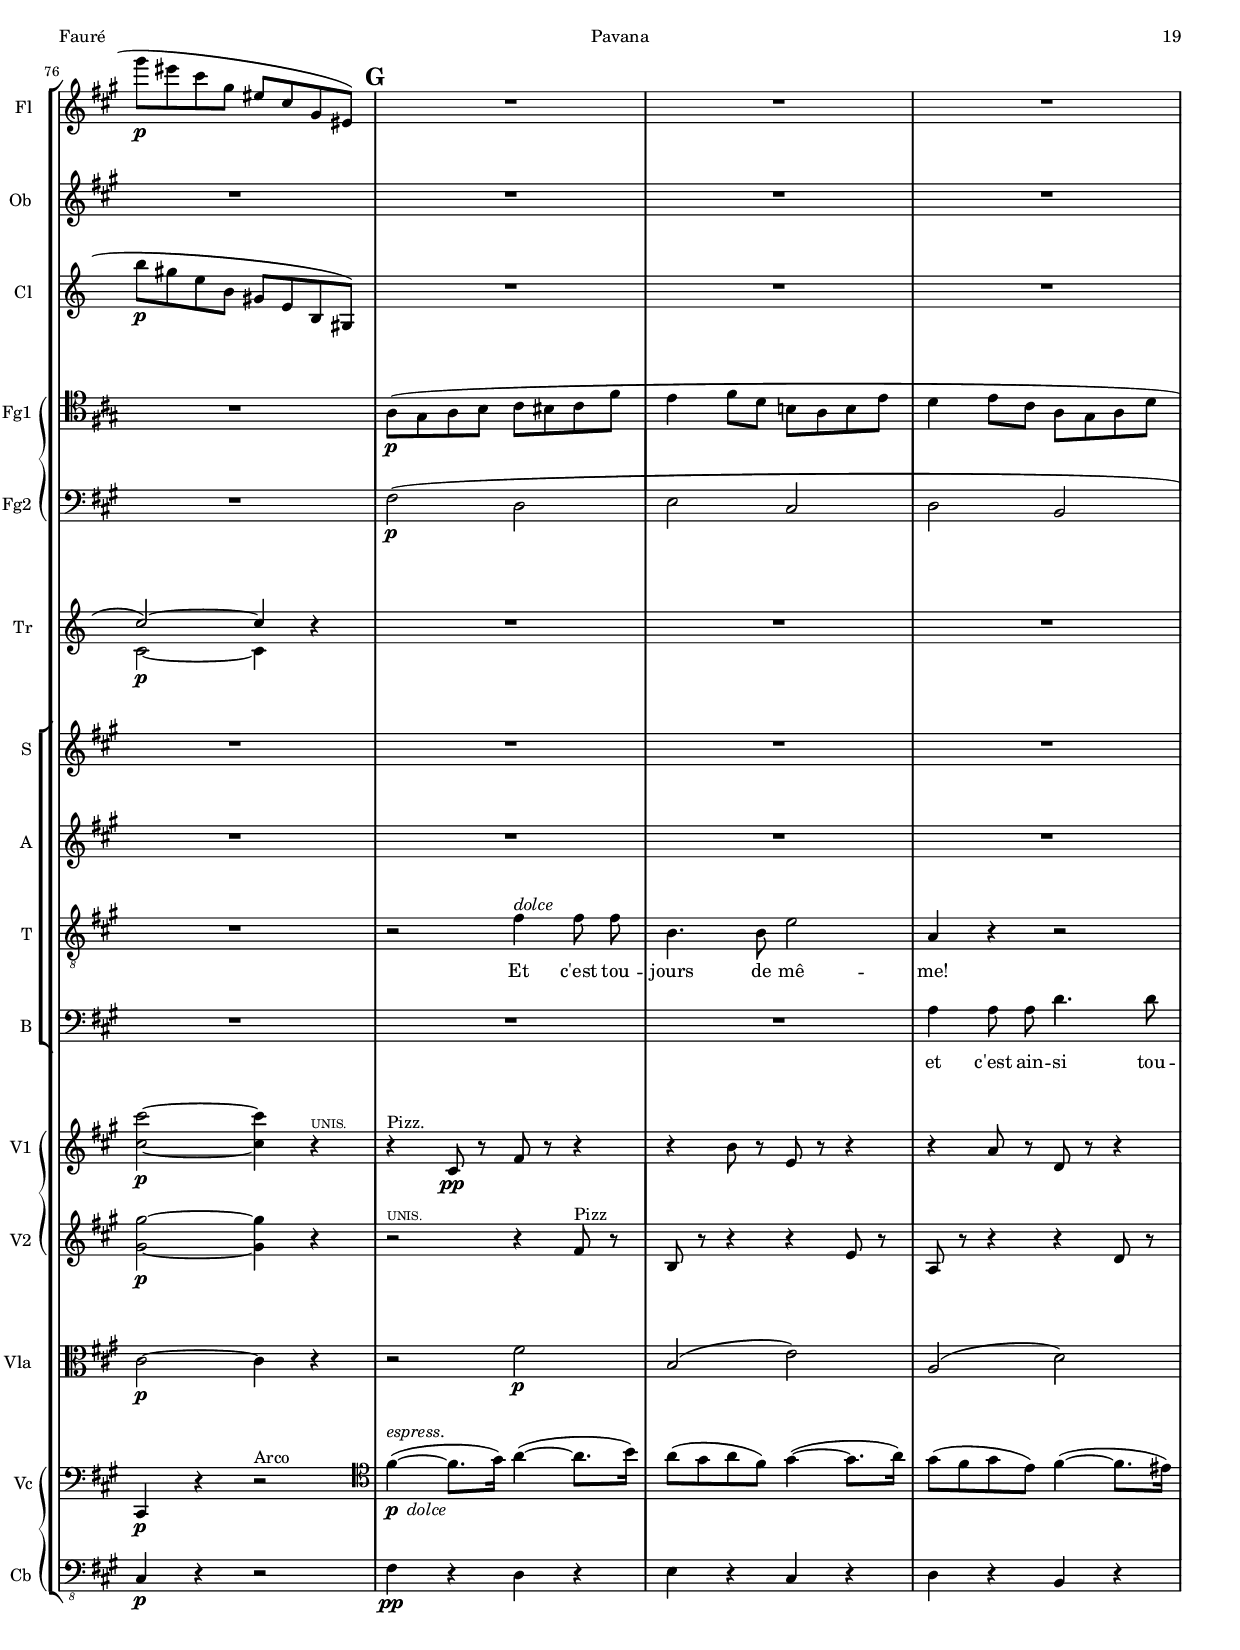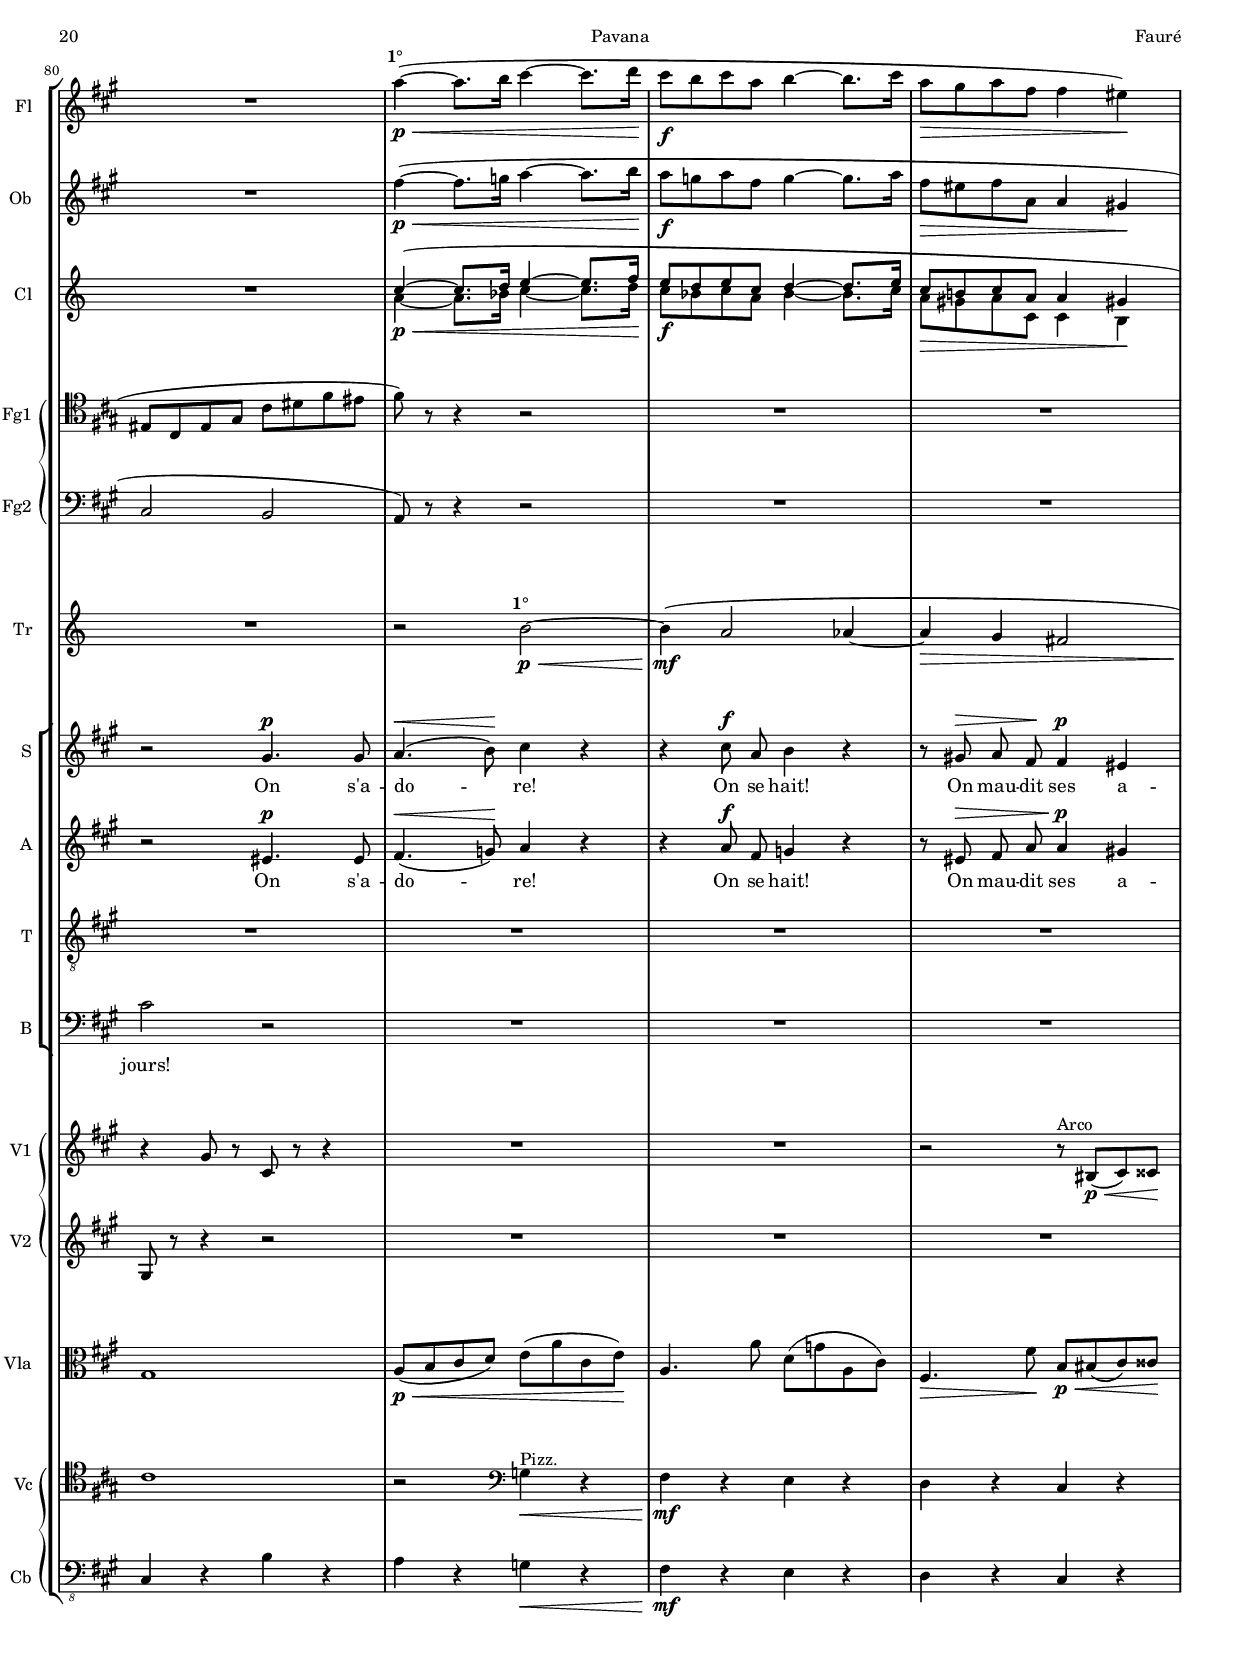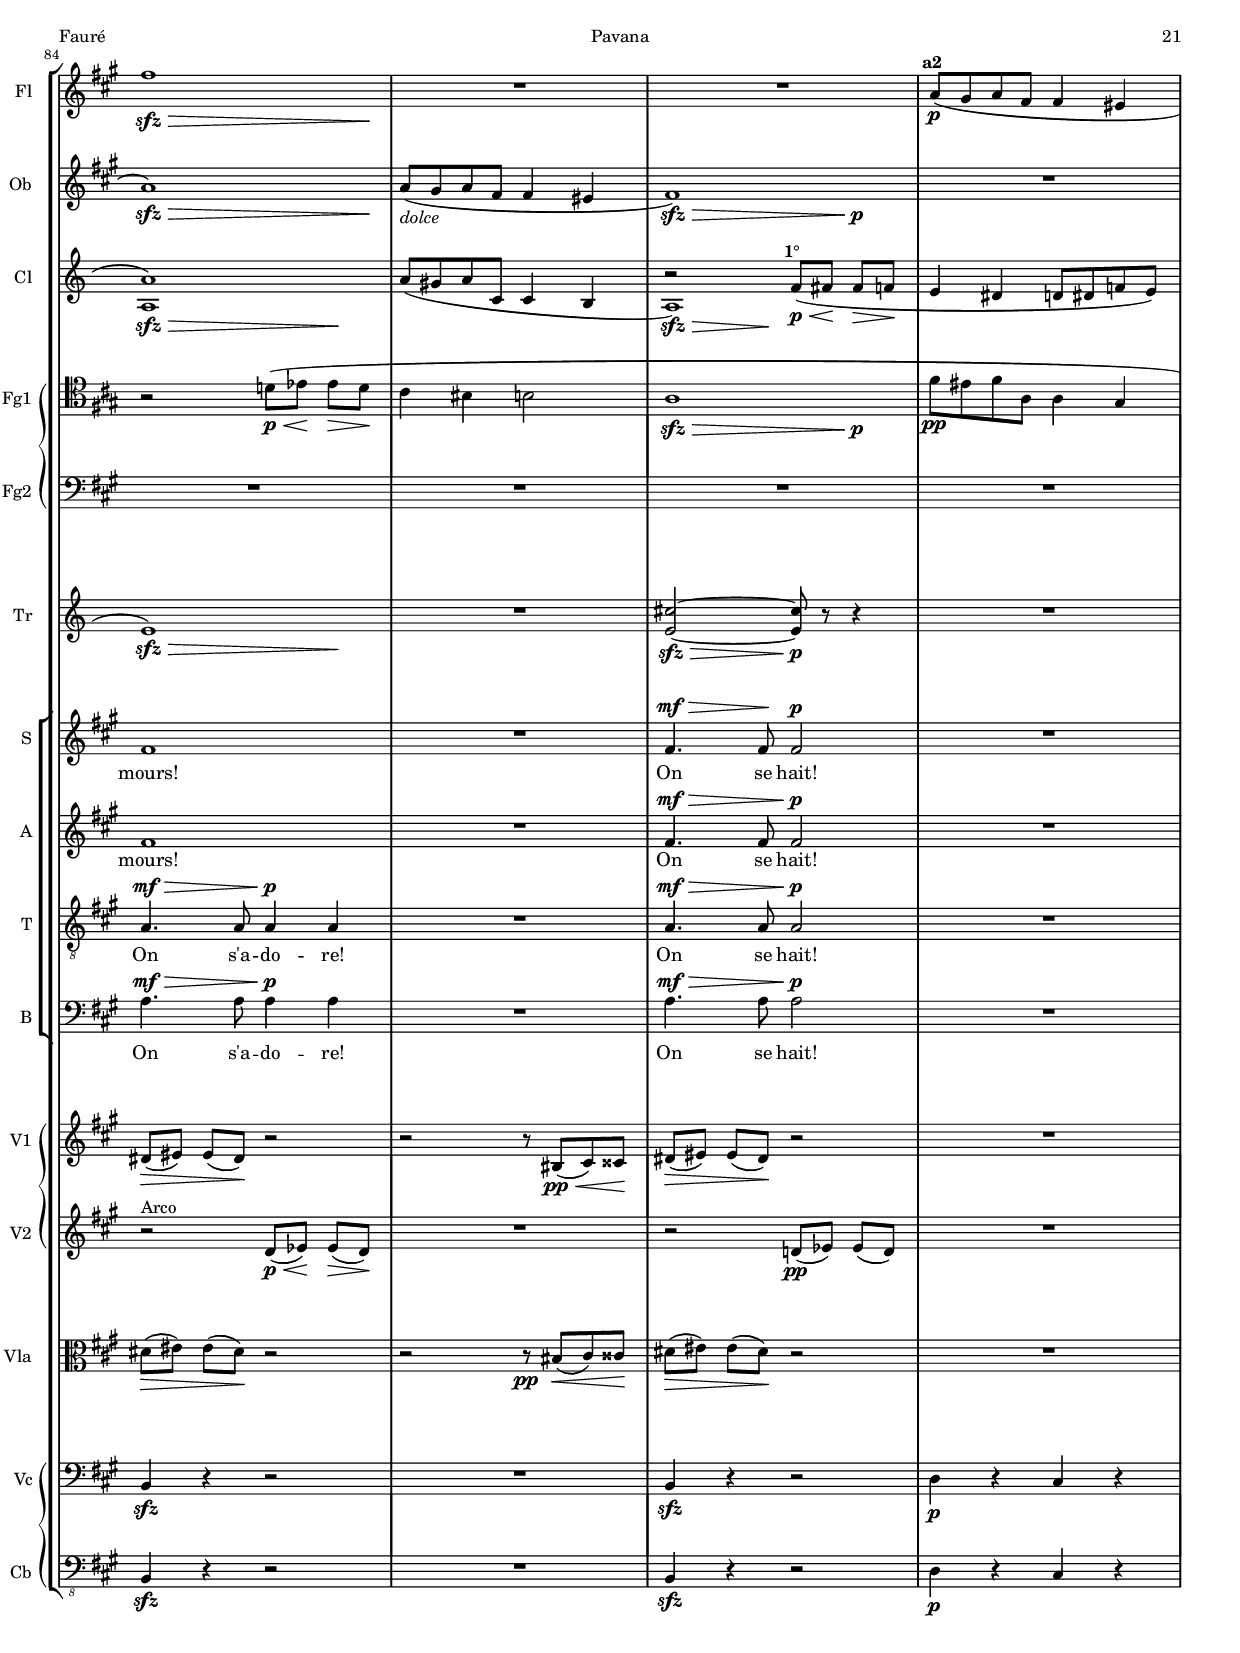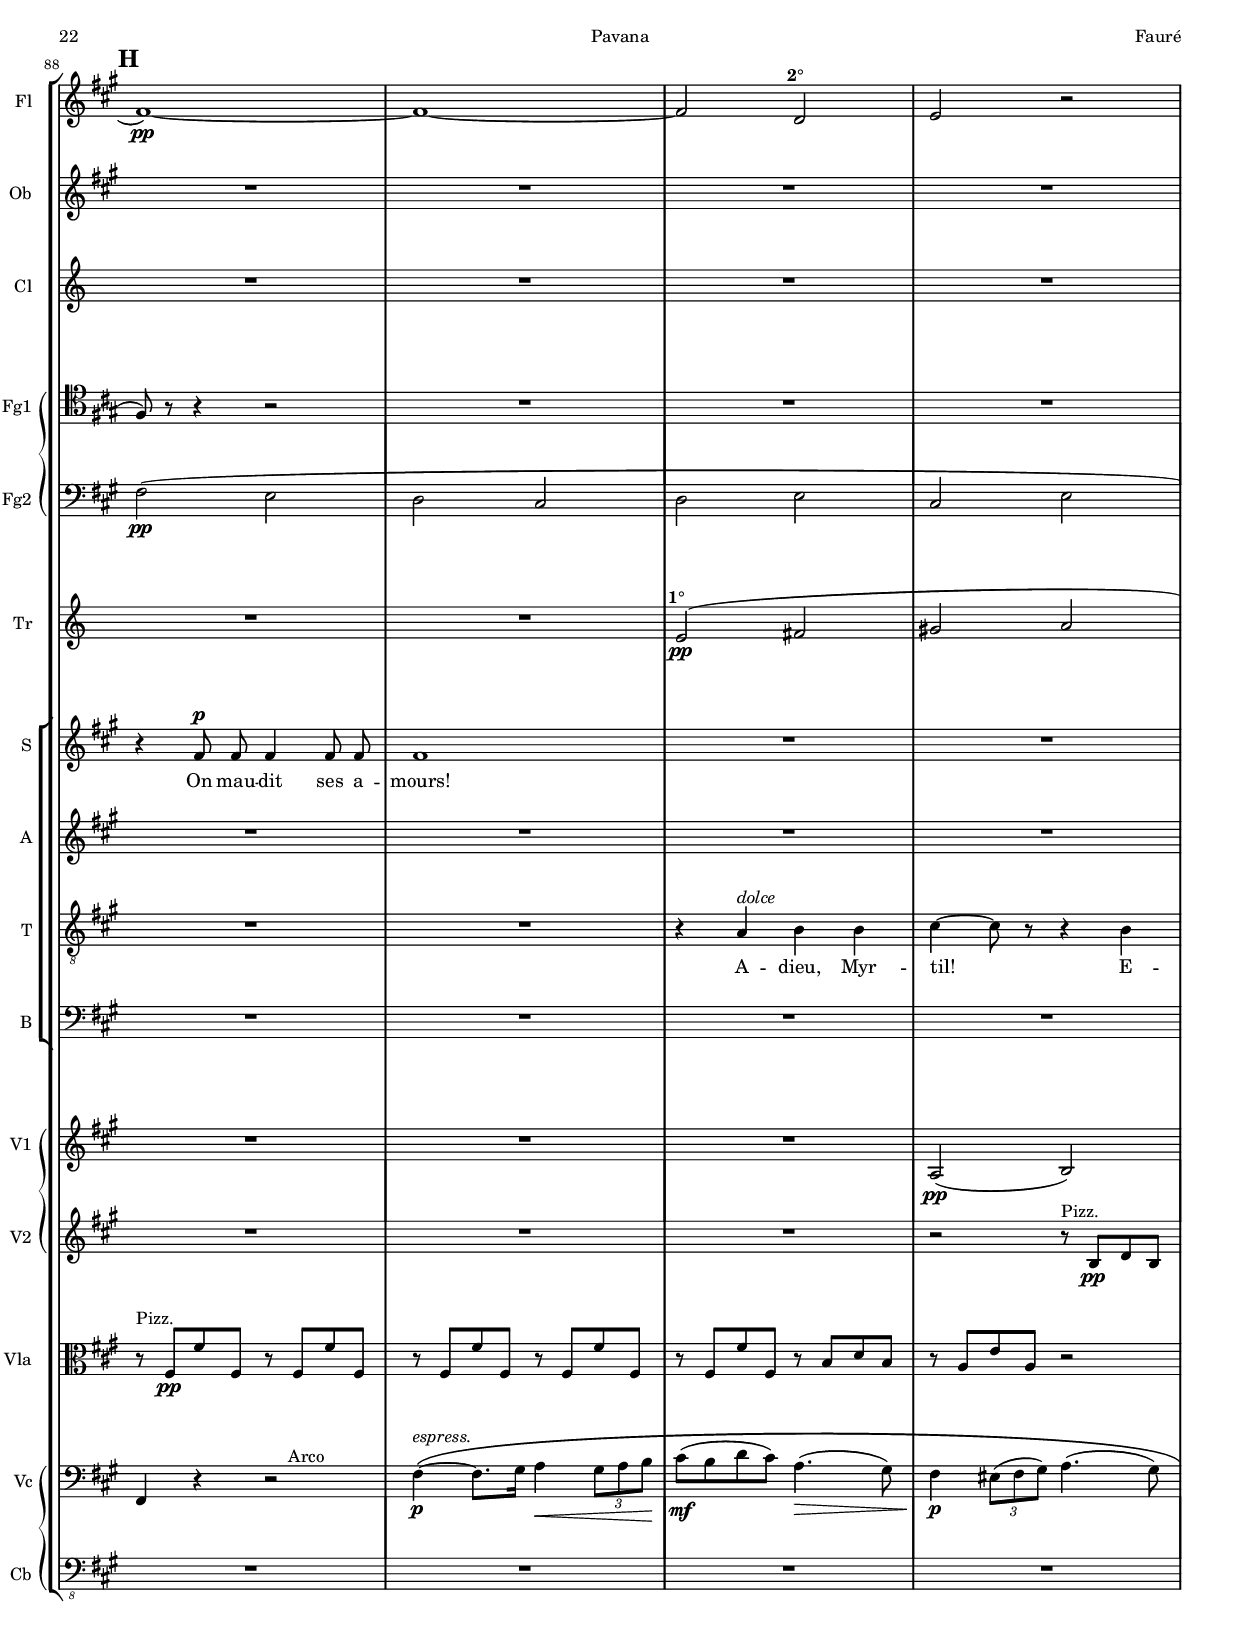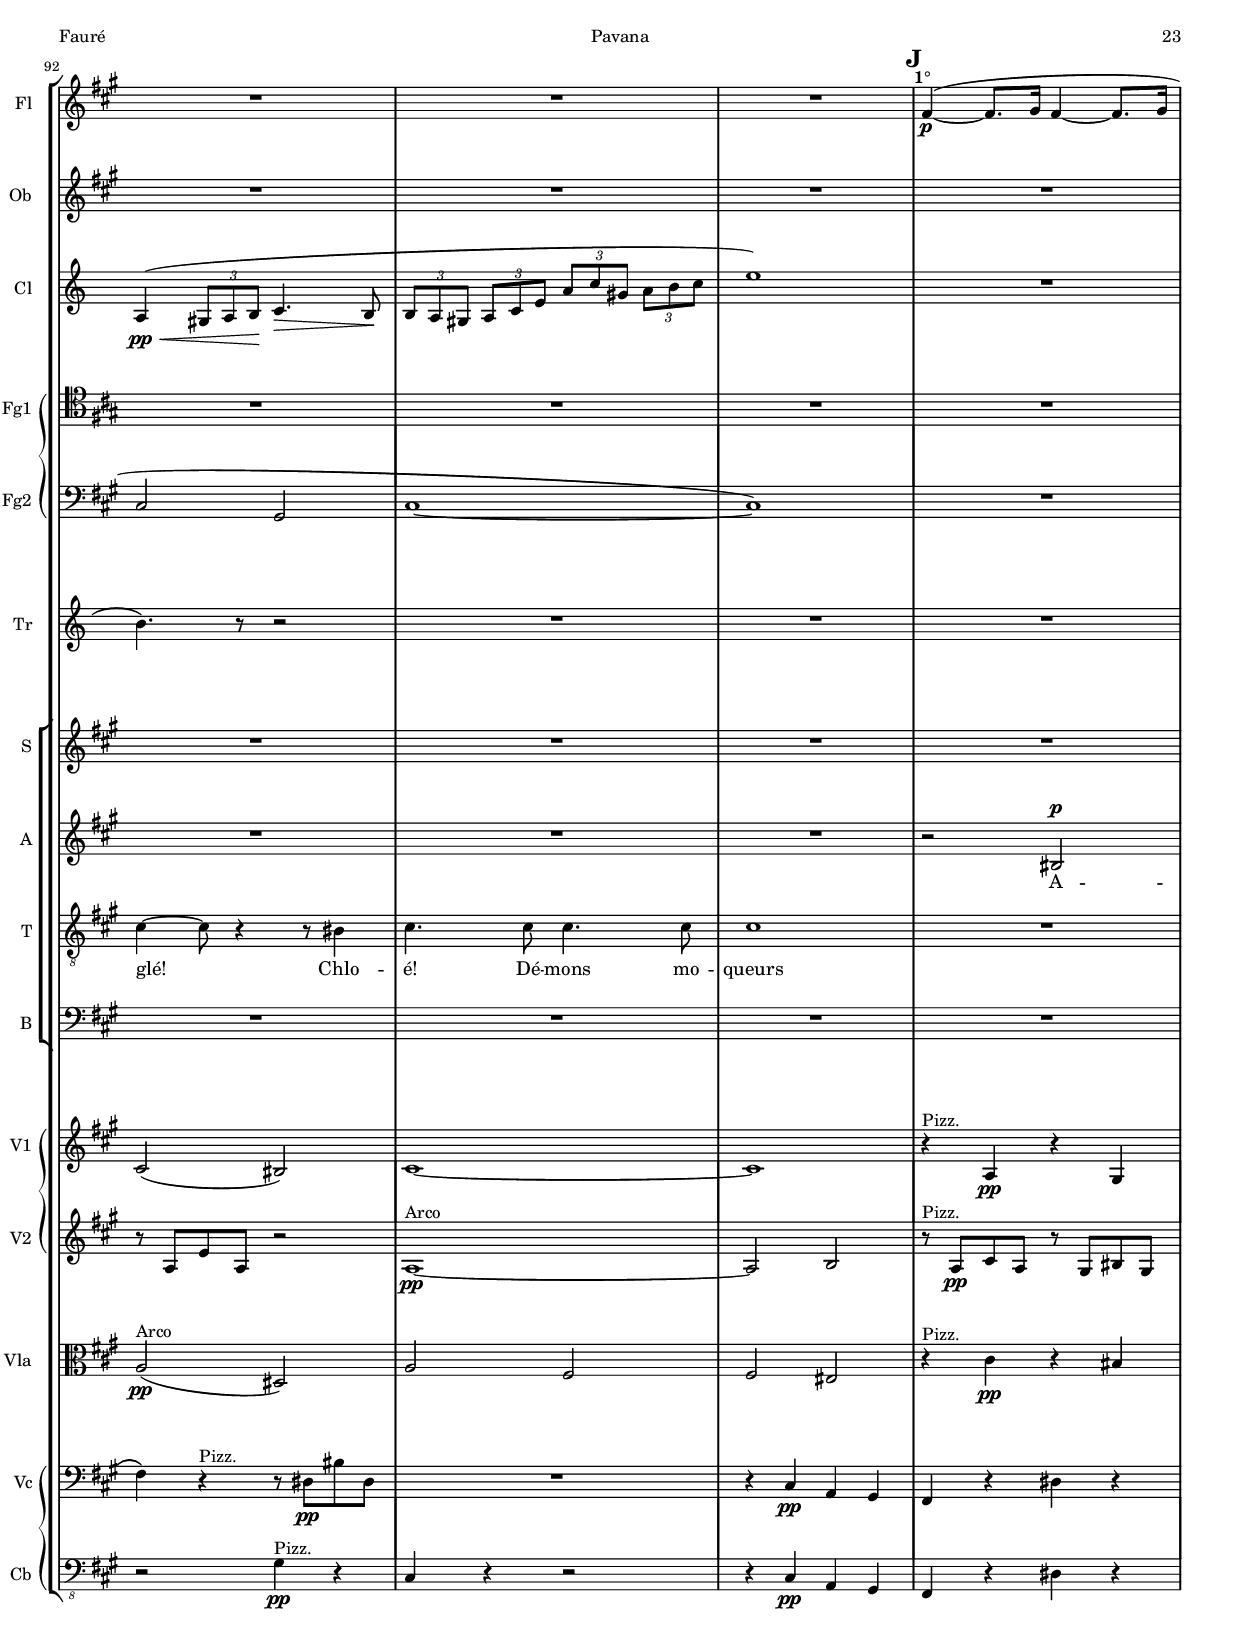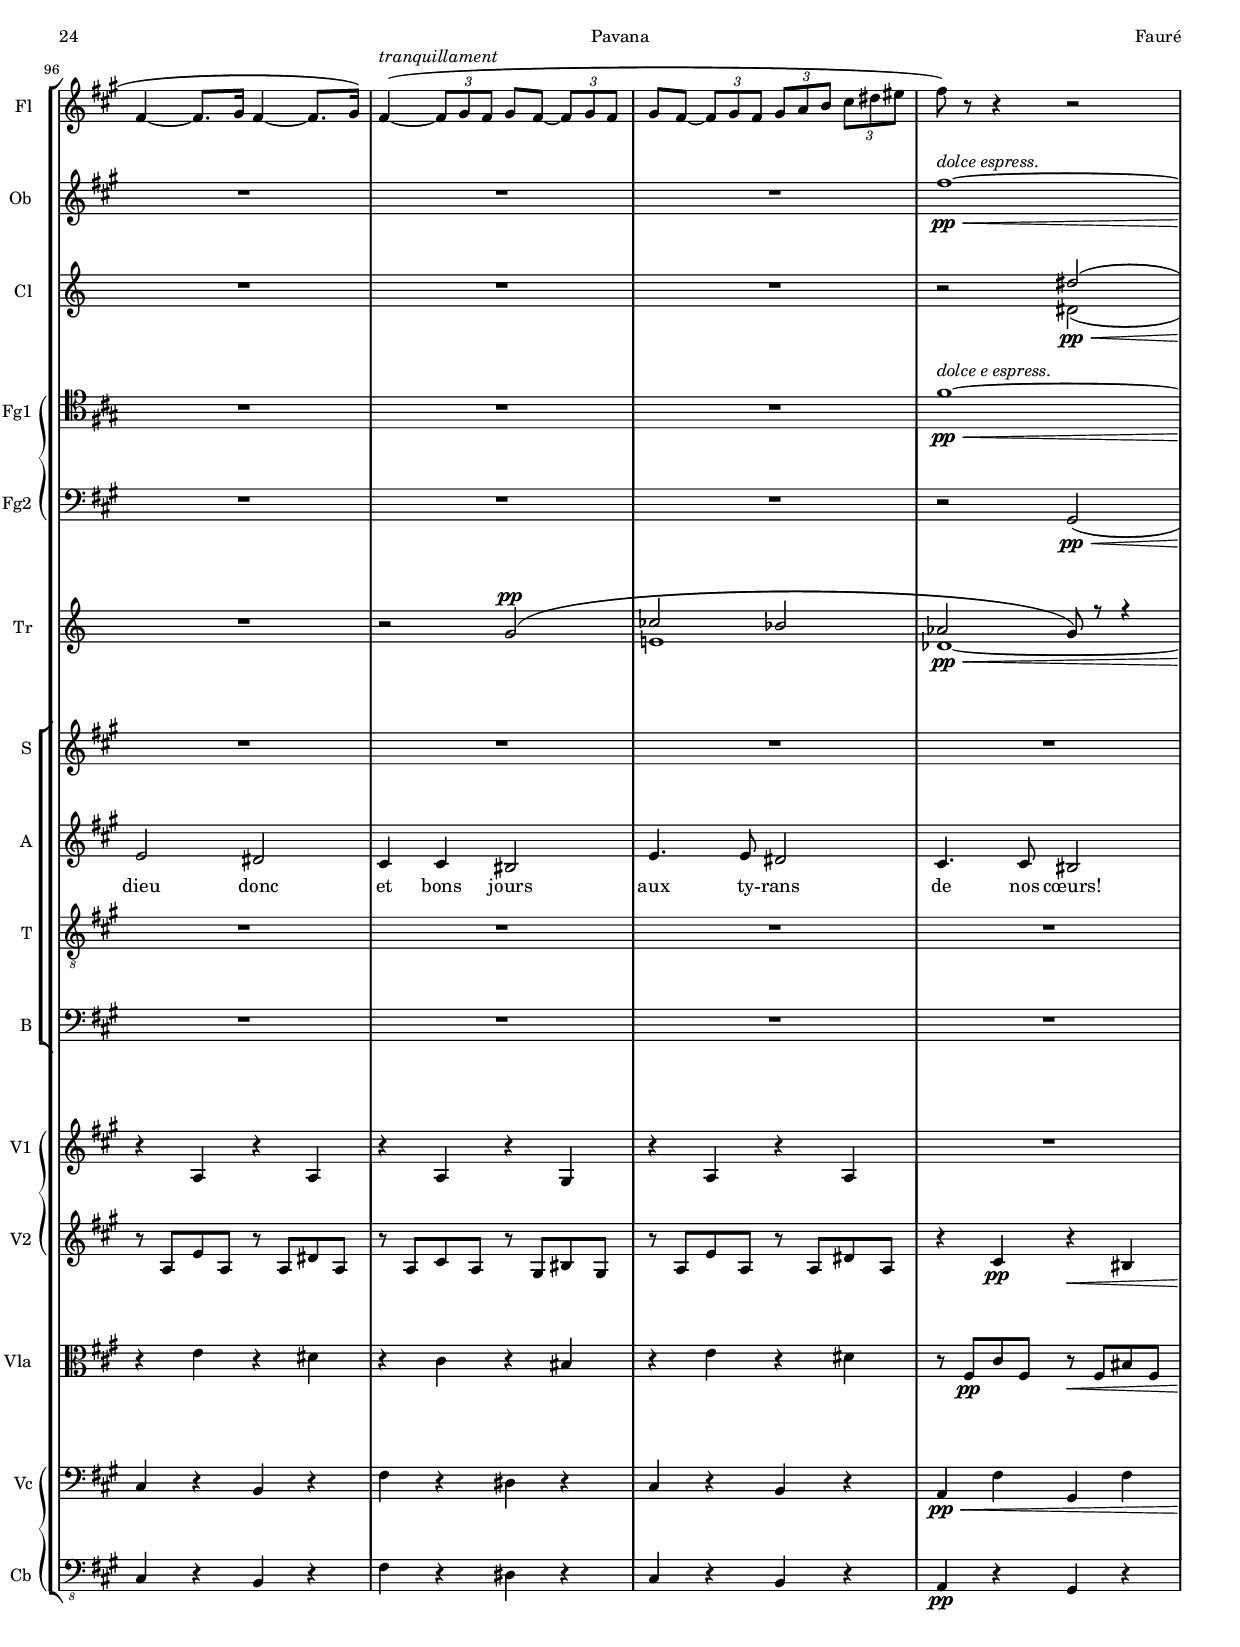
\version "2.11.45"

#(set-default-paper-size "a4")
#(set-global-staff-size 14.9)
#(ly:set-option 'point-and-click #f)
%nomobile

ss=\once \set suggestAccidentals = ##t
italicas=\override LyricText #'font-shape = #'italic
rectas=\override LyricText #'font-shape = #'upright


\header {
	title=\markup{\bigger \bigger \bigger \bigger "Pavana" }
	subtitle=\markup{"para orquesta y coro" \italic "ad libitum"}
	composer="Gabriel Fauré (1845-1924)"
	opus="op. 50"
	piece=\markup{\bigger "Andante molto moderato" ( \smaller \smaller \general-align #Y #DOWN \note #"4" #1  "= 84)"}
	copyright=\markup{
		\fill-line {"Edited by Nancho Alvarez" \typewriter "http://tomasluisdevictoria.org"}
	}
%	tagline=""
}

global={\key fis \minor \time 4/4 \skip 1*17
		\mark \markup{\bigger \bold A}
		\skip 1*9
		\mark \markup{\bigger \bold B}
		\skip 1*12
		\mark \markup{\bigger \bold C}
		\skip 1*4
		\mark \markup{\bigger \bold D}
		\skip 1*12
		\mark \markup{\bigger \bold E}
		\skip 1*14
		\mark \markup{\bigger \bold F}
		\skip 1*8
		\mark \markup{\bigger \bold G}
		\skip 1*11
		\mark \markup{\bigger \bold H}
		\skip 1*7
		\mark \markup{\bigger \bold J}
		\skip 1*11
		\bar "|." }

		
flauta=\relative c'{
	#(define afterGraceFraction (cons 15 16))
	R1
	\slurUp
	fis4\p( ~ fis8. gis16 a4 ~ a8. b16
	a8 gis a fis gis4 ~ gis8. a16
	gis8 fis gis e fis4 ~ fis8. eis16
	cis1)
	R1*4
	fis4\p( ~ fis8. gis16 a4 ~ a8. b16
	a8 gis a fis gis4 ~ gis8. a16
	gis8 fis gis e fis4 ~ fis8. eis16
	cis1)
	R1*4
	cis4(_\p ~ cis8. dis16 eis4 \times 2/3{dis8 eis fis}
	gis8 fis a gis eis4. dis8
	cis8) r8 r4 e!4( \times 2/3{dis8 e fis}
	gis8 fis a gis e4. dis8
	\set Staff.printPartCombineTexts = ##f
	cis4) \times 2/3{bis8( cis dis} e4.dis8
	\set Staff.printPartCombineTexts = ##t
	\phrasingSlurUp
	cis4) \times 2/3{bis8\( cis dis} e4.\< dis8\!
	\slurDown
	gis2.(\> \times 2/3{fis8 gis fis\!)\)}
	\slurUp
	<<eis1 ~ {s4\startTrillSpan\< s4 s4 s4\!\stopTrillSpan}>>
	\afterGrace eis!1\startTrillSpan\> {dis16[( \stopTrillSpan eis]\!}
	fis8) r8 r4 r2
	R1*3
	#(set-octavation 1)
	cis''4( ~ cis8. d16 e4 ~ e8. fis16 
	e8 d e cis d4 ~ d8. e16
	d8 cis d b cis4. bis8
	cis2) ~ cis4 
	#(set-octavation 0)
	 r4
	R1*4
	a4\p(\< ~ a8. b16 cis4 ~ cis8. d16\!
	cis8\f b cis a b4 ~ b8. cis16
	a8\> gis a fis fis4 eis!\!)
	fis2\p ~ fis4 r
	r4 r8 d'8\ff cis16->( b a gis a8 gis)
	gis8(->[ fis)] e r r2
	R1*2
	r4 r8 d'8\ff( cis16 b a gis a8 gis)
	gis8([ fis] e) r r2
	R1*2
	r4 r8 c'8\ff b16->( a g fis g8 fis)
	fis8([ e] d) r r2
	R1*2
	r4 r8 bes'8\ff a16->( g f e f8 e)
	e8([ d] c) r r2
	R1*3
	cis4(\p ~ cis8. dis16 eis4 \times 2/3{dis8 eis fis}
	gis8 fis a gis eis4. dis8
	cis4) ~ cis8 r8 r2
	R1*6
	R1*4
	r8 a'\p\<( e d cis e a cis
	fis,4.\f a8 b, d g b
	e,4.\> g8 a, cis fis gis\!
	gis'\p eis cis gis eis cis gis eis)
	R1*4
	a'4\p(\< ~ a8. b16 cis4 ~ cis8. d16\!
	cis8\f b cis a b4 ~ b8. cis16
	a8\> gis a fis fis4 eis\!)
	<<fis1\sfz {s4\> s s s8 s\!}>>
	R1*2
	a,8(\p gis a fis fis4 eis 
	fis1)\pp ~
	fis ~
	fis2 r
	R1*4
	fis4\p( ~ fis 8. gis16 fis4 ~ fis8. gis16
	fis4 ~ fis8. gis16 fis4 ~ fis8. gis16)
	fis4(^\markup{\italic tranquillament} ~ \times 2/3{fis8 gis fis} gis8 fis ~ \times 2/3{fis8 gis fis} 
	gis8 fis ~ \times 2/3{fis8 gis fis} \times 2/3{gis a b} \times 2/3{cis dis eis}
	fis8) r r4 r2
	R1
	\slurNeutral
	<<e,1\f\> ~ {s4 s s s8 s\!}>>
	e2\p( eis
	fis4) r cis''4 r
	fis1^\fermata ~
	fis4 r4 r2
}

flautados=\relative c'{
	R1*17
	s1 %cambio
	s1 %cambio
	cis4( ~ cis8. dis16 e8) f,8\rest r4 %cambio
	s1 %cambio
	s1 %cambio
	R1*4
%B
	R1*4
	#(set-octavation 1)
	a''4\pp\< ~ a8. b16 cis4 ~ cis8. d16\! 
	cis8\mf b cis a b4 ~ b8. cis16
	b8\> a b g a4 gis\!
	gis2 ~ gis4 
	#(set-octavation 0)
	 r4
	R1*4
	fis4\p(\< ~ fis8. g16 a4 ~ a8. b16\!
	a8\f g a fis g4 ~ g8. a16
	fis8\> eis fis a, a4 gis\!)
	a2\p ~ a4 r
	r4 r8 d'8\ff cis16->( b a gis a8 gis)
	gis8(->[ fis)] e r r2
	R1*2
	r4 r8 d'8\ff( cis16 b a gis a8 gis)
	gis8([ fis] e) r r2
	R1*2
	r4 r8 c'8\ff b16->( a g fis g8 fis)
	fis8([ e] d) r r2
	R1*2
	r4 r8 bes'8\ff a16->( g f e f8 e)
	e8([ d] c) r r2
	R1*12
	R1*4
	r8 a'\p\<( e d cis e a cis
	fis,4.\f a8 b, d g b
	e,4.\> g8 a, cis fis gis\!
	gis'\p eis cis gis eis cis gis eis)
	R1*10
	a8(\p gis a fis fis4 eis 
	fis1)\pp ~
	fis ~
	fis2 d
	e2 r
	R1*3
	R1*8
	r2 fis'4 r
	cis'1\fermata ~
	cis4 r r2
}

oboe=\relative c''{
	\slurUp
	R1*5
	cis4\p( ~ cis8. d16 e4 ~ e8. fis16
	e8 d e cis d4 ~ d8. e16 
	d8 cis d b cis4. bis8
	cis2) ~ cis4 r4
	R1*8
%A
	R1*9
%B
	R1*4
	cis4\pp(\< ~ cis8. d16 e4 ~ e8. fis16\! 
	e8\mf d e cis d4 ~ d8. e16
	d8\> cis d b cis4. bis8\!
	cis2) ~ cis4 r
	R1*4
%C
	R1*4
%D
	d,1->\ff ~ 
	d2\> ~ d4\!\p r
	R1*2
	d1->\ff ~ 
	d2\> ~ d4\!\p r
	R1*2
	c1->\ff ~ 
	c2\> ~ c4\!\p r
	R1*2
	bes1->\ff ~ 
	bes2\> ~ bes4\!\p r
	R1*12
%F
	fis''4(_\markup{\dynamic p \italic "  dolce"} ~ fis8. gis16 a4 ~ a8. b16
	a8 gis a fis gis4 ~ gis8. a16
	gis8 fis gis e fis4 ~ fis8. eis16
	cis1)
	R1*4
%G 
	R1*4
	fis4(\p\< ~ fis8. g16 a4 ~ a8. b16\!
	a8\f g a fis g4 ~ g8. a16
	fis8\> eis fis a, a4 gis!\!
	<<a1)\sfz {s4\> s s s8 s\!}>>
	a8(_\markup{\italic dolce} gis a fis fis4 eis
	<<fis1) {s8\sfz\> s s8 s s4 s\p}>>
	R1
%H
	R1*7
%J
	R1*4
	fis'1^\markup{\italic "dolce espress."}\pp\< ~
	fis4( gis gis a)\!
	cis,1\f\> ~
	cis\p ~ 
	cis4 r cis r
	fis1^\fermata ~ 
	fis4 r r2 
}

oboedos=\relative c'{
	R1*42
	d1-> ~ %\ff 
	d4 a\rest r2
	R1*2
	d1-> ~ %\ff
	d4 a\rest r2
	R1*2
	c1-> ~ %\ff 
	c4 a\rest r2
	R1*2
	bes1-> ~ %\ff 
	bes4 a\rest r2
	R1*46
	r2 b'4 r
	a1^\fermata ~ 
	a4 r r2
}

clarinete=\relative c''{
	\transposition a
	R1*5
	c4\p( ~ c8. d16 e4 ~ e8. f16
	e8 d e c d4 ~ d8. e16
	d8 c d bes c4 b
	b2) ~ b4 r
	R1*4
	c4\p\<( ~ c8. d16 e4 ~ e8. f16\!
	e8\mf d e c d4 ~ d8. e16
	c8\> b c a a4 gis\!
	a2)\p ~ a4 r
	R1
	r2 dis,2\pp(
	e4) ~ e8 r r2
	R1*2
	\set hairpinToBarline = ##t
	r2 c\p\<(
	d1\>) ~
	d4\! r r2
	R1
%B
	R1*4
	c'4\pp\<( ~ c8. d16 e4 ~ e8. f16
	e8\mf d e c d4 ~ d8. e16
	d8\> c d bes c4 b\!
	b2) ~ b4 r
	R1*4
%C
	c4( ~ c8. d16 e4 ~ e8. f16
	e8 d e c d4 ~ d8. e16
	c8 b! c a a4 gis!)
	a2\p ~ a4 r
%D
	f1->\ff ~
	f2\> ~ f4\p r
	R1*2
	f1->\ff ~
	f2\> ~ f4\p r
	R1*2
	ees1->\ff ~
	ees2\> ~ ees4\p r
	R1*2
%E
	des1->\ff ~
	des2\> ~ des4\p r
	R1*4
	b'2\rest dis,(
	e4) ~ e8 r r2
	R1
	e4\p\<( \times 2/3{dis8 e fis\!} g4.\> fis8\!
	e4\p) r r2
	R1*3
	r2 a'2\p(
	d, g
	c, f
	b,1)
	r8 c\p\<( g f e g c e\!
	a,4.\f c8 d, f bes d
	g,4.\> bes8 c, e a b\!
	b'\p gis e b gis e b gis)
%G
	R1*4
	c'4( ~ c8. d16 e4 ~ e8. f16
	e8 d e c d4 ~ d8. e16
	c8 b! c a a4 gis!
	a1)
	R1
	r2 f8\p\<([ fis\!] fis\>[ f\!]
	e4 dis d8 dis f! e)
%H
	R1*4
	a,4\pp\<( \times 2/3{gis8 a b\!} c4.\> b8\!
	\times 2/3{b8 a gis} \times 2/3{a c e} \times 2/3{a c gis} \times 2/3{a b c}
	e1)
%J
	R1*4
	r2 dis(
	g fis)
	c1 ~
	c2( b
	a4) r e' r 
	e1\fermata ~
	e4 r r2
}

clarinetedos=\relative c''{
	\transposition a
	R1*38
%C
	a4\p\< ~ a8. bes16 c4 ~ c8. d16\!
	c8\f bes c a bes4 ~ bes8. c16
	a8\> gis a r <<r2 {s4 s\!}>>
	R1
	f1-> ~ %\ff
	f4 r r2
	R1*2
	f1-> ~ %\ff
	f4 r r2
	R1*2
	ees1-> ~ %\ff
	ees4 r r2
	R1*2
	des1-> ~ %\ff
	des4 r r2
	R1*12
%F
	r2 a'\p(
	d, g
	c, f
	b,1)
	r8 c'\p\<( g f e g c e\!
	a,4.\f c8 d, f bes d
	g,4.\> bes8 c, e a b\!
	b'\p gis e b gis e b gis)
	R1*4
	a'4\p\< ~ a8. bes16 c4 ~ c8. d16\!
	c8\f bes c a bes4 ~ bes8. c16
	a8\> gis a c, c4 b\!
	<<a1\sfz\> {s8 s s4 s s\!}>>
	<<
	{\slurDown a'8( gis a c, c4 b
	a1)\sfz\>} {s1 s8 s s s\! s2} \\ {s1 b'2\rest s2}>>
	R1
	\slurNeutral
%H
	R1*11
	r2 dis,(\pp\<
	g <<fis) {s8 s s s\!}>>
	g,1\f\> ~
	g2\p gis
	a4 r a' r
	a1\fermata ~ 
	a4 r r2
}

fagot=\relative c'{
	R1*13
	\clef tenor
	fis4\p(\< ~ fis8. g16 a4 ~ a8. b16\!
	a8\mf g a fis g4 ~ g8. a16
	fis8\> eis fis a, a4 gis!\!
	\clef "bass" fis2\p) ~ fis4 r
%A
	R1
	r2 fis\pp(
	eis4) ~ eis8 r r2
	R1*6
%B
	r2 fis'2(\p^\markup{\italic dolce}
	b, e
	a, d
	eis,1)
	R1*4
	r2 fis'\pp(
	b, e
	a, d
	eis,1)
	\clef "bass"
	a4\p\<( ~ a8. b16 cis4 ~ cis8. d16\!
	cis8\f b cis a b4 ~ b8. cis16
	a8\> gis! a\!) r r2
	R1
%D
	d,1\ff-> ~ 
	d2\> ~ d4\p r
	R1*2
	d1->\ff ~
	d2\> ~ d4\p r
	R1*2
	c1\ff-> ~
	c!2\> ~ c4\p r
	R1*2
	bes1\ff-> ~
	bes!2\> ~ bes4\p r
	R1*2
	e1\pp ~
	e2( a
	cis fis, 
	eis e)\pp ~
	e( a
	gis8) r r4 a2(
	gis8) r r4 fis2(
	e2.\< fis4\!
	<<gis1)\mf\> {s4 s4 s4 s\p}>>
	R1
%F
	\clef tenor
	fis'4_\markup{\dynamic pp \italic " dolce"}( ~ fis8. gis16 a4 ~ a8. b16
	a8 gis a fis gis4 ~ gis8. a16
	gis8 fis gis e fis4 ~ fis8. eis16
	cis1)
	R1*4
%G
	a8\p( gis a b cis bis cis fis
	e4 fis8 d b! a b e
	d4 e8 cis a gis a d
	eis, cis eis gis cis dis fis eis
	fis8) r r4 r2
	R1*2
	r2 d!8(\p\<[ ees\!] ees\>[ d\!]
	cis4 bis b2
	<<a1 {s4\sfz\> s8 s s4 s\p}>>
	fis'8\pp( eis fis a, a4 gis
%H
	fis8) r r4 r2
	R1*10
	fis'1\pp\<^\markup{\italic "dolce e espress."} ~
	fis4( gis gis a\!)
	cis,1\f\> ~
	cis\p ~
	cis4 r b r
	a1^\fermata ~ 
	a4 r r2
}

fagotdos=\relative c{
	R1*38
	fis4\p\<( ~ fis8. g16 a4 ~ a8. b16\!
	a8\f g a fis g4 ~ g8. a16
	fis8\> eis fis a a4 gis!\!
	fis2\p) ~ fis4 r
	d,1\ff-> ~ 
	d2\> ~ d4\p r
	R1*2
	d1->\ff ~
	d2\> ~ d4\p r
	R1*2
	c1\ff-> ~
	c!2\> ~ c4\p r
	R1*2
	bes1\ff-> ~
	bes!2\> ~ bes4\p r
	R1*2
	a''1\pp ~
	a ~
	a2 r
	r gis,\pp(
	a b 
	e b
	e b)
	R1*3
%F
	r2 d\p(
	e cis 
	d b
	cis b
	a4) r r2
	R1*3
	fis'2\p( d
	e cis 
	d b
	cis b
	a8) r r4 r2
	R1*6
%H
	fis'2\pp( e
	d cis
	d e
	cis e
	cis gis
	cis1 ~
	cis)
	R1*4
	r2 gis\pp\<(
	cis <<b) {s4 s\!}>>
	R1
	r2 cis\p(
	fis,4) r cis' r
	fis,1^\fermata ~
	fis4 r r2
}


trompa=\relative c''{
	\transposition f
	R1*30
	r2 e\p ~
	e( d ~
	d) des
	c2 ~ c4 r
	R1*4
%C
	\set hairpinToBarline = ##t
	r2 b(\p\< ~
	b4\f a2 aes4 ~
	aes\> g fis2
	e\p) ~ e4 r
	R1
	r4 b'2(->\mf cis4
	dis e cis dis 
	b2 a4 b
	cis2) r
	r4 b2->\mf( cis4
	dis e cis dis 
	b2 a4 cis4
	b2) r
	r4 a2\mf->( b4
	cis4 d b cis
	a2 g4 b
	a2) r
	r4 g2->( a4
	b c a b
	g2 f4 a
	gis1) ~
	gis ~
	gis4 b\rest b2\rest
	r2 s
	R1*10
	r2 e ~
	e( d ~
	d des
	c) ~ c4 r
%G
	R1*4
	b2\rest b\p\< ~
	b4(\mf a2 aes4 ~
	aes\> g4 fis2
	<<e1)\sfz\> {s4 s s s\!}>>
	R1
	cis'2\sfz\> ~ cis8\p r r4
	R1
%H
	R1*2
	e,2(\pp fis 
	gis a 
	b4.) r8 r2
	R1*2
%J
	R1*2
	b2\rest g\pp(
	ces2 bes
	aes2 g8) r r4
	s1*3
	r2 gis4 r
	gis1^\fermata ~
	gis4 r r2
}


trompados=\relative c'{
	\transposition f
	\set hairpinToBarline = ##t
	R1*20
	b'2\rest cis,\pp(
	dis cis
	dis cis\<
	dis1)\!\> ~
	dis4\! r4 r2
	R1
%B
	R1*4
	r2 s2
	s1*11
%D
	a1\ff-> ~
	a2\> ~ a4\p r
	s1*2
	a1\ff-> ~
	a2\> ~ a4\p r
	s1*2
	g1\ff-> ~
	g2\> ~ g4\p r
	s1*2
	f1\ff-> ~
	f2\> ~ f4\p r
	s1*2
	s4\p s s s
	s1*2
	r2 ges'\pp(
	aes des,
	ees des
	ees fes
	ges1)\< ~
	<<ges\mf\> {s4 s4 s4 s4\p}>>
	R1
%F
	R1*4
	r2 e2\p\<
	e\f d ~
	d\> des
	c\p ~ c4 r
%G
	R1*9
	e2\sfz\> ~ e8\p r r4
	R1
%H
	R1*7
%J
	R1*3
	e!1
	des\pp\< ~
	<<des! {s4 s s s\!}>>
	e1\f\> ~
	e2\p( fis
	e4) r cis r
	cis1^\fermata ~
	cis4 r r2
}


violin=\relative c''{
	#(define afterGraceFraction (cons 15 16))
	R1*5
	r2 a\p ~
	a g ~
	g fis
	eis ~ eis4 r
	R1*4
	r2 e!\p ~
	e4 d2 cis4 ~
	cis bis b2
	a2 ~ a4 r
%A	
	R1*9
%B
	fis''4\pp(^\markup{\italic "con grazia"} ~ fis8. gis16) a4( ~ a8. b16)
	a8( gis a fis) gis4( ~ gis8. a16)
	gis8( fis gis e) fis4( ~ fis8. eis16)
	cis1
	R1*4
	fis4\pp\<( ~ fis8. gis16) a4( ~ a8. b16)\!
	a8( gis a fis) gis4( ~ gis8. a16)
	gis8( fis gis e) fis4(\> ~ fis8. eis16)\!
	cis1
%C
	\set hairpinToBarline = ##t
	r2 e,\p\<
	e4\f d2 cis4 ~
	cis\> c b2
	a\p ~ a4 r
%D
	d4.->\ff d''8 cis16(-> b a gis!) a8( gis)
	gis->([ fis] e) r r2
	R1*2
	d,4.->\ff d''8 cis16(-> b a gis) a8( gis)
	gis->([ fis] e) r r2
	R1*2
	c,4.->\ff c''8 b16(-> a g fis) g8( fis)
	fis->([ e] d) r r2
	R1*2
	bes,4.->\ff bes''8 a16(-> g f e) f8( e)
	e->([ d] c) r r2
	R1*8
	cis,4\p^\markup{\italic espressivo} \times 2/3{bis8( cis dis)} e4. dis8
	gis2.\< \times 2/3{fis8( gis fis)\!}
	<<eis1\f\> {s4 \startTrillSpan s s s\stopTrillSpan}>>
	\afterGrace eis1\p \startTrillSpan {dis16(\pp[ \stopTrillSpan eis]}
	fis8) r r4 r fis8^"Pizz." r
	b8 r b, r r4 e8 r
	a r a, r r4 d8 r
	gis r gis, r r2^"Arco"
	<cis'' cis,>4\p(\<^\markup{\smaller \smaller DIV.} ~ <cis cis,>8. <d d,>16) <e e,>4( ~ <e e,>8. <fis fis,>16)\!
	<e e,>8(\f <d d,> <e e,> <cis cis,>) <d d,>4( ~ <d d,>8. <e e,>16)
	<d d,>8(\> <cis cis,> <d d,> <b b,>) <cis cis,>4.( <bis bis,>8)\!
	<cis cis,>2\p ~ <cis cis,>4 r^\markup{\smaller \smaller \smaller UNIS.}
%G
	r4^"Pizz." cis,,8\pp r fis r r4
	r b8 r e, r r4
	r a8 r d, r r4
	r gis8 r cis, r r4
	R1*2
	r2 r8^"Arco" bis\p\<( cis) cisis\!
	dis(\>[ eis)] eis([ dis)\!] r2
	r2 r8 bis\pp\<( cis) cisis\!
	dis(\>[ eis)] eis([ dis)\!] r2
	R1
%H
	R1*3
	a2\pp( b)
	cis( bis)
	cis1 ~
	cis
%J
	r4^"Pizz." a\pp r gis
	r a r a
	r a r gis
	r a r a
	R1*2
	r4 e'8\pp e' d cis b a 
	gis fis e d cis b a gis
	r2 <b' fis' cis'>4 r
	<cis a' fis'> r^\fermata fis, r
	fis4 r r2
}

violindos=\relative c'{
	r8^"Pizz." a\pp cis a r a cis a
	r a cis a r cis fis cis
	r b e b r b e b
	r a d a r a d a
	r gis eis' gis, r gis eis' gis,
	r fis' cis fis r cis a cis
	r fis a, fis' r b, g b
	r e g, e' r fis gis, fis'
	r gis, cis d b cis a gis
	r a cis a r cis fis cis
	r b e b r b e b
	r a d a r a d a
	r gis eis' gis, r gis eis' gis, 
	r cis a cis r e! a, e'
	r e a, d r d g, cis
	r cis fis bis, r b cis b
	R1*9
	<<R1 {s4 s s^"Arco" s}>>
%B
	fis'4\pp(^\markup{\italic "con grazia"} ~ fis8. gis16) a4( ~ a8. b16)
	a8( gis a fis) gis4( ~ gis8. a16)
	gis8( fis gis e) fis4( ~ fis8. eis16)
	cis1
	r8\pp^"Pizz." fis cis fis r cis a cis
	r fis a, fis' r b, g b
	r e g, e' r fis gis, fis'
	r gis, cis d b cis a gis
	r a\pp cis a r cis fis cis
	r b e b r b e b
	r a d a r a d a
	r gis eis' gis, r gis eis' gis,
%C
	r\< cis a cis r e a, e'\!
	r8\f e a, d r d g, cis
	r cis\> fis bis, r b cis b\!
	R1
%D
	d4.->\ff d'8 cis16(-> b a gis!) a8( gis)
	gis->( fis e d) cis r r4
	R1*2
	d4.->\ff d'8 cis16(-> b a gis) a8( gis)
	gis->( fis e d) cis r r4
	R1*2
	c4.->\ff c'8 b16(-> a g fis) g8( fis)
	fis->( e d c) b r r4
	R1*2
	bes4.->\ff bes'8 a16(-> g f e) f8( e)
	e->( d c bes) a r r4
	R1*2
	a8^"Pizz."\pp cis! e cis a cis e cis
	a cis e cis a cis eis cis
	a cis fis cis r gis fis' gis, 
	r gis eis' gis, r b b' b,
	r e! cis e r a, b a
	r b e b r a b a
	r b e b r a b a
	r\< b e b r b fis' b,\!
	r\f\> gis b cis d b d e\!
	d\pp a cis d cis gis b cis
	r4 cis'8 r fis r fis, r
	r4 b8 r e r e, r
	r4 a8 r d r d, r
	<<R1 {s2 s^"Arco"}>>
	<a'' a,>4\p(\<^\markup{\smaller \smaller \smaller DIV.} ~ <a a,>8. <b b,>16) <cis cis,>4( ~ <cis cis,>8. <d d,>16)\!
	<cis cis,>8(\f <b b,> <cis cis,> <a a,>) <b b,>4( ~ <b b,>8. <cis cis,>16)
	<b b,>8(\> <a a,> <b b,> <g g,>) <a a,>4( <gis gis,>)\!
	<gis gis,>2\p ~ <gis gis,>4 r
	r2^\markup{\smaller \smaller \smaller UNIS.} r4 fis,8^"Pizz" r
	b, r r4 r e8 r
	a, r r4 r d8 r
	gis,8 r r4 r2
	R1*3
	r2^"Arco" d'8(\<\p[ ees)\!] ees(\>[ d)\!]
	R1
	r2 d!8(\pp[ ees)] ees([ d)]
	R1
%H
	R1*3
	r2 r8^"Pizz." b\pp d b
	r a e' a, r2
	a1^"Arco"\pp ~ 
	a2 b
%J
	r8^"Pizz." a\pp cis a r gis bis gis
	r a e' a, r a dis a
	r a cis a r gis bis gis
	r a e' a, r a dis a
	r4 cis\pp r4\< bis 
	r e r dis\!
	r4 e8\pp e' d cis b a 
	gis fis e d cis b a gis
	r2 <cis b' fis'>4 r
	<cis a' fis'> r^\fermata fis4 r
	fis r r2
}


viola=\relative c'{
	r8^"Pizz." a\pp cis a r a cis a
	r a cis a r cis fis cis
	r8 b e b r b e b
	r a d a r a d a
	r8 gis eis' gis, r gis eis' gis,
	r fis' cis fis r cis a cis
	r fis a, fis' r b, g b
	r e g, e' r fis gis, fis'
	r gis, cis d b cis a gis
	r a cis a r cis fis cis
	r b e b r b e b
	r a d a r a d a
	r gis eis' gis, r gis eis' gis,
	r cis a cis r e! a, e'
	r e a, d r d g, cis
	r cis fis bis, r b cis b
	r^\markup{\italic "sempre " \dynamic pp}
	 cis, fis a gis fis e d
	r eis gis eis r gis cis gis
	r cis fis, cis' r bis fis bis
	r eis, gis eis r e b' e,
	r e cis' e, r a b a
	r e b' e, r a b a 
	r e b' e, r a b a
	r e b' e, r fis b fis
	r\< gis a fis gis b cis a\!
	b\mf\> d e cis d b cis a\!
%B
	r a\pp cis a r cis fis cis
	r b e b r b e b
	r a d a r a d a
	r gis eis' gis, r gis eis' gis,
	r fis' cis fis r cis a cis
	r fis a, fis' r b, g b
	r e g, e' r fis gis, fis'
	R1
	fis4^"Arco"\pp( ~ fis8.\< gis16) a4( ~ a8. b16)\!
	a8( gis a fis) gis4( ~ gis8. a16)
	gis8( fis gis e) fis4(\> ~ fis8. eis16)\!
	cis1
	r8^"Pizz." cis\< a cis r e a, e'\!
	r e\f a, d r d g, cis
	r cis\> fis bis, r b cis b\!
	r a\p b^\markup{\italic cresc.} gis a\< fis gis! e\!
%D
	d1->\ff^"Arco" ~
	d4. d'8 cis16->(\> b a gis) a8( gis)\!
	fis\mf( e fis gis) a( b cis d)
	cis( b a cis) b( a) gis16(\< a b cis)\!
	d,1->\ff ~
	d4. d'8 cis16(->\> b a gis) a8( gis)\!
	fis8\mf( e fis gis) a( b cis d)
	cis( b a gis) a( g) fis16(\< g a b)\!
	c,1->\ff ~
	c4. c'8 b16(\> a g fis) g8( fis)\!
	e8\mf( d e fis) g( a b c)
	b( a g fis) g( f) e16(\< f g a)\!
%E
	bes1->\ff ~ 
	bes4. bes8 a16(\> g f e) f8( e)\!
	d8\mf\<( c d e) f( g a bes)\!
	a(\> g f e) f( e) d16( e f g)\!
	a4 r4^"Pizz." a8\pp cis! e cis
	a cis e cis a cis eis cis
	a cis fis cis r gis fis' gis,
	cis, gis' eis' gis, r b b' b,
	r e,! cis' e, r a b a
	r b e b r a b a
	r b e b r a b a
	r\< b e b r b fis' b,\!
	r gis\f\> b cis d b d e\!
	d\pp a cis d cis gis b cis
	fis,4 r r8^"Arco" bis\pp( cis fis)
	e4( fis8 e) b( a b e)
	d4( e8 cis) a( gis a d)
	eis,( cis d! fis) eis( gis cis) r
	cis4\p( ~ cis8.\< d16) e4( ~ e8. fis16)\!
	e8(\f d e cis) d4( ~ d8. e16)
	d8(\> cis d b) cis4.( bis8\!)
	cis2\p ~ cis4 r
%G
	r2 fis\p
	b,( e)
	a,( d)
	gis,1
	a8(\p\< b cis d) e( a cis, e)\!
	a,4. a'8 d,( g a, cis)
	fis,4.\> fis'8\! b,\p\< bis( cis) cisis\!
	dis\>([ eis)] eis([ dis)\!] r2
	r2 r8\pp bis(\< cis) cisis\!
	dis(\>[ eis)] eis([ dis)\!] r2
	R1
%H
	r8^"Pizz." fis,\pp fis' fis, r fis fis' fis,
	r fis fis' fis, r fis fis' fis,
	r fis fis' fis, r b d b
	r a e' a, r2
	a2^"Arco"\pp( dis,)
	a' fis
	fis eis
	r4^"Pizz." cis'\pp r bis
	r e r dis
	r cis r bis
	r e r dis
	r8 fis,\pp cis' fis, r\< fis bis fis
	r fis e' fis, r fis dis' fis,\!
	r4 e8\pp e' d cis b a
	gis fis e d cis b' a gis
	fis4 r <cis b' fis'> r
	<cis a' fis'> r\fermata fis r
	fis r r2
}

cello=\relative c{
	fis4\pp^"Pizz." r fis r
	fis r d r
	e r cis r
	d r b r
	cis r b r
	a r fis r
	b r e, r
	a r d r
	cis r r2
	fis4 r d r
	e r cis r
	d r b r
	cis r b r
	a r g r
	fis r e r
	d r cis r
	fis8^\markup{\dynamic pp \italic " sempre"} cis' fis a gis fis e d
	cis eis gis eis b gis' cis gis
	a, cis' fis, cis' gis, bis' fis bis
	cis, eis gis eis gis, e' b ' e,
	a, e' cis' e, b a' b a
	gis, e' b' e, b a' b a
	gis, e' b' e, b a' b a
	e, e' b' e, d, fis' b fis
	cis,\< gis'' a fis gis b cis a\!
	b\mf\> d e cis d b cis a\!
	fis\pp a cis a d, cis' fis cis
	e, b' e b cis, b' e b
	d, a' d a b, a' d a
	cis, gis' eis' gis, b, gis' eis' gis,
	a,4 r fis r
	b r e, r
	a r d r
	cis8 gis' cis d b cis a gis
	fis\pp a cis a d, cis' fis cis
	e, b' e b cis, b' e b
	d, a' d a b, a' d a
	cis, gis' eis' gis, b, gis' eis' gis,
	a,4\< r g r
	\set hairpinToBarline = ##t
	fis\f r e r
	d4\> r cis r
	fis8\p a'[ b^\markup{\italic cresc.} gis] a\< fis gis e\!
	d1->\ff^"Arco" ~
	<<d ~ {s4 s s\> s8 s\!}>>
	d4\mf cis2( b4)
	d4( cis) fis( e)
	d1\ff-> ~
	<<d ~ {s4 s s \> s8 s\!}>>
	d4\mf cis2( b4)
	d( cis) fis( d)
	<<{c1-> ~ c! ~ c!4\mf} \\ {c,4\ff s s s s s s\> s8 s\! s4}>>
	 b'2( a4)
	c( b) e( c)
	bes1->\ff ~
	<<bes!1 ~ {s4 s s\> s8 s\!}>>
	bes!4\mf a2( g4)
	bes( a) d4( bes)
	a4 r r2
	R1
	r2 gis4\pp^"Pizz." r
	\clef tenor
	cis'4^"Arco"\p( ~ cis8. dis16) e!4 \times 2/3{dis8( e fis)}
	gis8( fis a gis) e4.( dis8
	cis4) r \clef "bass" b,^"Pizz." r
	gis4 r b r
	e, r d\< r
	cis\f r r2
	r2 r4 cis'\p
	a'8^"Arco"(_\markup{\dynamic pp \italic " sempre"} gis a b) cis( bis cis fis)
	e4( fis8 d) b!( a b e)
	d4( e8 cis) a8( gis a d)
	eis,( cis d! fis) eis( gis cis eis
	fis) r r4 fis,,4\< r
	b\f r e, r
	a4\> r d,\! r
	cis\p r r2^"Arco"
%G
	\clef tenor
	fis''4(_\markup{\dynamic p \italic " dolce"}^\markup{\italic espress.} ~ fis8. gis16) a4( ~ a8. b16)
	a8( gis a fis) gis4( ~ gis8. a16)
	gis8( fis gis e) fis4( ~ fis8. eis16)
	cis1
	r2 \clef "bass" g4^"Pizz."\< r
	fis\mf r e r
	d r cis r
	b\sfz r r2
	R1
	b4\sfz r r2
	d4\p r cis r
	fis,4 r r2^"     Arco"
	fis'4\(\p^\markup{\italic "espress."} ~ fis8. gis16 a4\< \times 2/3{gis8 a b\!}
	cis8\mf( b d cis) a4.(\> gis8)
	fis4\p \times 2/3{eis8( fis gis)} a4.( gis8)
	fis4\) r4^"Pizz." r8 dis\pp bis' dis,
	R1
	r4 cis\pp a gis
	fis r dis' r
	cis r b r
	fis' r dis r
	cis r b r
	a\pp\< fis' gis, fis'
	cis fis b, fis'\!
	r e8\pp e' d cis b a
	gis fis e d cis b a gis
	fis4 r cis' r
	fis, r^\fermata fis r
	fis r r2
}

contrabajo=\relative c{
	R1*5
	a4\pp^"Pizz." r fis r
	b r e, r
	a r d, r
	cis r r2
	R1*4
	a'4\pp r g r
	fis r e r
	d r cis r
	fis r r2
	cis'4_\markup{\dynamic pp \italic " sempre"} r b r
	a r gis r
	cis r gis r
	a r b r
	gis r b r
	gis r b r
	e, r d r
	cis4 r r2
	R1
	fis4\pp r d r
	e r cis r
	d r b r 
	cis r b' r
	a r fis r
	b r e, r
	a r d, r
	cis r r2
	fis4\pp r d r
	e r cis r
	d r b r
	cis r b' r
	a\< r g r\!
	fis\f r e r
	d\> r cis r\!
	fis\p r r2
	d1\ff^"Arco"-> ~ 
	d2\> ~ d4\p r
	R1*2
	d1->\ff ~
	d2\> ~ d4\p r
	R1*2
	c1\ff-> ~
	c!2\> ~ c4\p r
	R1*2
	bes1\ff-> ~
	bes!2\> ~ bes4\p r
	R1*2
	a'4\pp^"Pizz." r r2
	R1
	r2 gis4\pp r
	cis r gis r
	a r b r 
	gis r b r
	gis r b r
	e, r d\< r
	\set hairpinToBarline = ##t
	cis\f r r2
	R1
	fis4\pp r d r
	e4 r cis r
	d r b r
	cis r b' r
	a r fis\< r
	b\f r e, r
	a\> r d,\! r
	cis\p r r2
	fis4\pp r d r
	e r cis r
	d r b r
	cis r b' r
	a r g\< r
	fis\mf r e r
	d r cis r
	b\sfz r r2
	R1
	b4\sfz r r2
	d4\p r cis r
	R1*4
	r2 gis'4\pp^"Pizz." r
	cis, r r2
	r4 cis\pp a gis
	fis r dis' r
	cis r b r
	fis' r dis r
	cis r b r
	a\pp r gis r
	cis\< r b\! r
	R1
	r2 cis4\pp r
	fis4 r cis r
	fis, r^\fermata fis r
	fis r r2
}

cantus=\relative c'{
	\set autoBeaming = ##f
	\dynamicUp
	R1*17
	R1*9
	fis4^\markup{\italic dolce} ~ fis8. gis16 a4( ~ a8.[ b16])
	a8[( gis]) a[( fis]) gis4 ~ gis8. a16
	gis8([ fis]) gis[( e]) fis4 ~ fis8. eis16
	cis1
	R1*8
	r2 cis'4\< ~ cis8. d16
	cis8[(^\f b]) cis a b4 b8.[( cis16])
	a8[(\> gis!]) a[( fis]) fis4 eis\!
	fis2^\p ~ fis4 r4
	R1*10
	r4 g^\f g8 g fis fis
	d'4 d, r2
	R1*8
	r2 e4.^\f dis8
	cis4 r r2
	R1
	b'4.^\mf b8 b4 r
	R1*2
	R1*8
	R1*3
	r2 gis4.^\p gis8
	a4.(\< b8)\! cis4 r
	r4 cis8^\f a b4 r
	r8 gis!\> a fis\! fis4^\p eis
	fis1
	R1
	fis4.^\mf\> fis8\! fis2^\p
	R1
	r4 fis8^\p fis fis4 fis8 fis
	fis1
	R1*5
	R1*7
	cis'2.^\pp cis4
	cis1 ~
	cis4 r4 r2
	R1
}

altus=\relative c''{
	\set autoBeaming = ##f
	\dynamicUp
	R1*17
	R1*9
	R1*8
	r2 a4^\mf ~ a8. b16
	a8[( gis]) a fis gis4 ~ gis8. a16
	gis8[( fis)] gis[( e]) fis4 ~ fis8. eis16
	cis1
	r2 a'4\< ~ a8. b16\!
	a8^\f[( g]) a fis g4 g8.([ a16])
	fis8[(\> eis]) fis4 cis cis\!
	cis2^\p ~ cis4 r4
	R1*12
	R1*4
	r2 cis8^\p cis cis cis
	cis4 cis8 cis cis4 ~ cis8 r8
	R1*2
	r2 e4.^\f dis8
	cis4 r4 r2
	R1*4
	R1*8
	R1*3
	r2 eis4.^\p eis8
	fis4.\<( g8)\! a4 r4
	r4 a8^\f fis g4 r4
	r8 eis\> fis a a4^\p gis!4
	fis1
	R1
	fis4.^\mf\> fis8 fis2^\p
	R1
	R1*7
	r2 bis,2^\p
	e dis
	cis4 cis bis2
	e4. e8 dis2
	cis4. cis8 bis2
	R1*2
	cis2.^\pp cis4 
	cis1 ~
	cis4 r r2
	R1
}

tenor=\relative c'{
	\set autoBeaming = ##f
	\dynamicUp
	R1*17
	R1*9
	R1*12
	r2 cis4\< ~ cis8. d16\!
	cis8[(^\f b]) cis a b4 b8.([ cis16])
	a8[(\> gis!]) a4 b b\!
	a2^\p ~ a4 r
	R1*4
	r4 d->^\f d8-> d-> d-> a->
	d2-> ~ d4 r
	R1*5
	r4 d8^\p d c4 e8 e
	d2 d4 r
	R1*2
	r4 c8^\p c bes4 d8 d
	cis!2 cis4 r
	R1*4
	r2 e4.^\markup{\italic dolce} dis8
	cis4 r4 r2
	R1*3
	R1*8
	r2 fis4^\markup{\italic dolce} fis8 fis
	b,4. b8 e2
	a,4 r r2
	R1*4
	a4.^\mf\> a8 a4^\p a
	R1
	a4.^\mf\> a8 a2^\p
	R1
	R1*2
	r4 a4^\markup{\italic dolce} b b
	cis4 ~ cis8 r8 r4 b
	cis4 ~ cis8 r4 r8 bis4
	cis4. cis8 cis4. cis8
	cis1
	R1*7
	cis2.^\pp cis4
	cis1 ~ cis4 r4 r2
	R1
}

bassus=\relative c'{
	\set autoBeaming = ##f
	\dynamicUp
	R1*17
	R1*9
	R1*4
	r2 a4^\p a
	a4 a8 a g4. g8
	g4. g8 fis4 fis
	eis2 ~ eis4 r
	R1*4
	r2 a4\< ~ a8. b16\!
	a8^\f[( g]) a8 fis g4 g8.[( a16])
	fis8[(\> eis]) fis[( a]) a4 gis!\!
	fis2^\p ~ fis4 r
	R1*8
	r4 c'8^\f c c4 c8 c
	c2 d,2
	R1*9
	r2 b'8^\p b b b
	cis4 cis8 cis fis,4 ~ fis8 r8
	R1*2
	r2 b4.^\p b8
	b2 ~ b4 r
	R1*9
	R1*2
	a4 a8 a d4. d8
	cis2 r
	R1*3
	a4.^\mf\> a8 a4^\p a
	R1
	a4.^\mf\> a8 a2^\p
	R1
	R1*7
	R1*7
	cis,2.^\pp cis4
	cis1 ~ 
	cis4 r r2
	R1
}


textocantus=\lyricmode{
C'est Lin -- dor! __ 
c'est __ Tir -- cis! 
et c'est __ tous __ nos vain -- queurs!
Comme on o -- se ré -- gner sur __ nos __ sorts __ et nos jours!
Ô la mor -- telle in -- ju -- re!
Qu'ils sont laids!
Qu'ils sont fols!
On s'a -- do -- re!
On se hait! On mau -- dit ses a -- mours!
On se hait! On mau -- dit ses a -- mours! 
Et bons jours!
}

textoaltus=\lyricmode{
Comme ils sont __ pro -- vo -- cants, comme ils __ sont __ fiers tou -- jours!
Comme on o -- se ré -- gner sur __ nos __ sorts __ et nos jours!
Nous ra -- bat -- trons bien leurs ca -- quets!
Qu'ils sont laids!
On s'a -- do -- re!
On se hait! On mau -- dit ses a -- mours!
On se hait! 
A -- dieu donc et bons jours aux ty -- rans de nos cœurs!
Et bons jours!
}

textotenor=\lyricmode{
Comme on o -- se ré -- gner sur __ nos __ sorts __ et nos jours!
Fai -- tes at -- ten -- ti -- on!
La ca -- dence est moins len -- te!
Et la chu -- te plus sû -- re!
Chers mi -- nois! 
Et c'est tou -- jours de mê -- me!
On s'a -- do -- re!
On se hait!  
A -- dieu, Myr -- til!
E -- glé!
Chlo -- é!
Dé -- mons mo -- queurs 
Et bons jours!
}

textobassus=\lyricmode{
C'est Myr -- til! c'est Ly -- dé!
Les rei -- nes de nos cœurs!
Comme on o -- se ré -- gner sur __ nos __ sorts __ et nos jours!
Ob -- ser -- vez la me -- su -- re! 
Nous se -- rons bien -- tôt leurs la -- quais!
Airs co -- quets!
et c'est ain -- si tou -- jours!
On s'a -- do -- re!
On se hait!
Et bons jours!
}



\score {
\new StaffGroup{
<<
\new Staff <<\global
		\set  Staff.instrumentName="2 Flautas "
		\set Staff.shortInstrumentName="Fl "
		\clef "treble" 
		\partcombine \flauta \flautados
>>

\new Staff <<\global
		\set  Staff.instrumentName="2 Oboes "
		\set Staff.shortInstrumentName="Ob "
		\clef "treble" 
		\partcombine \oboe \oboedos
>>


\new Staff {
		\set  Staff.instrumentName=\markup{\center-align{"2 Clarinetes" "en La"}}
		\set Staff.shortInstrumentName="Cl "
		\clef "treble" 
		\partcombine \clarinete \clarinetedos
}


\new GrandStaff<<
\new Staff <<\global
		\set Staff.instrumentName="Fagot I "
		\set Staff.shortInstrumentName="Fg1 "
		\clef "bass"
		\fagot
>>

\new Staff <<\global
		\set Staff.instrumentName="Fagot II "
		\set Staff.shortInstrumentName="Fg2 "
		\clef "bass"
		\fagotdos
>>
>>

\new Staff {
		\set  Staff.instrumentName=\markup{\center-align{"2 Trompas" "en Fa"}}
		\set Staff.shortInstrumentName="Tr "
		\clef "treble" 
		\partcombine \trompa \trompados
}


\new ChoirStaff<<

	\new Staff <<\global
	\new Voice="v1" {
		\set Staff.instrumentName="Soprano " 
		\set Staff.shortInstrumentName="S "
		\clef "treble"
		\cantus }
	\new Lyrics \lyricsto "v1" {\textocantus }
	>>

	
	\new Staff << \global
	\new Voice="v2" {
		\set Staff.instrumentName="Alto "
		\set Staff.shortInstrumentName="A "
		\clef "treble" 
		\altus}
	\new Lyrics \lyricsto "v2" {\textoaltus }
	>>
	
	\new Staff <<\global
	\new Voice="v3" {
		\set Staff.instrumentName="Tenor "
		\set Staff.shortInstrumentName="T "
		\clef "G_8"
		\tenor }
	\new Lyrics \lyricsto "v3" {\textotenor }
	>>
	
	\new Staff <<\global
	\new Voice="v4" {
		\set Staff.instrumentName="Bajo "
		\set Staff.shortInstrumentName="B "
		\clef "bass" 
		\bassus }
	\new Lyrics \lyricsto "v4" {\textobassus}
	>>
	
>>

\new GrandStaff<<
\new Staff <<\global
		\set Staff.instrumentName="Violín I "
		\set Staff.shortInstrumentName="V1 "
		\violin
>>


\new Staff <<\global
		\set Staff.instrumentName="Violin II "
		\set Staff.shortInstrumentName="V2 "
		\violindos
>>
>>

\new Staff <<\global
		\set Staff.instrumentName="Violas "
		\set Staff.shortInstrumentName="Vla "
		\clef "alto"
		\viola
>>

\new GrandStaff<<
\new Staff <<\global
		\set Staff.instrumentName="Cellos "
		\set Staff.shortInstrumentName="Vc "
		\clef "bass"
		\cello
>>


\new Staff <<\global
		\set Staff.instrumentName="Contrabajos "
		\set Staff.shortInstrumentName="Cb "
		\clef "bass_8"
		\contrabajo
>>
>>
>>           
}


\layout{ 
	\context {\Lyrics \override VerticalAxisGroup #'minimum-Y-extent = #'(-0.5 . 0) }
	\context {\Score 
		\override BarNumber #'padding = #2 
		skipBars = ##t
		\override CombineTextScript #'X-offset = #-1.0
		soloText = #"1°"
		soloIIText = #"2°"
		aDueText = #"a2"

	}
	\context {\Lyrics 
		%\override LyricText #'font-size = #2 
		\override LyricHyphen #'minimum-distance = #0.33
	}
	\context {\Voice 
		%melismaBusyProperties = #'() 
		%\override Hairpin #'minimum-length = #7
	}
	%\context { \RemoveEmptyStaffContext }
	\context {\Staff 
		\override VerticalAxisGroup #'minimum-Y-extent = #'(-6 . 6) 
		%\consists Ambitus_engraver 
		%autoBeaming = ##f
	}
}

%\midi {}

}


\paper{
	evenHeaderMarkup=\markup  \fill-line { \fromproperty #'page:page-number-string "Pavana" "Fauré" }
	oddHeaderMarkup= \markup  \fill-line { \on-the-fly #not-first-page "Fauré" \on-the-fly #not-first-page "Pavana" \on-the-fly #not-first-page \fromproperty #'page:page-number-string }
	%system-count=8
	%line-width=19.0\cm
	%between-system-padding = 0
	%ragged-last-bottom = ##f
	%foot-separation = 7\mm
	%head-separation = 1\mm
}
